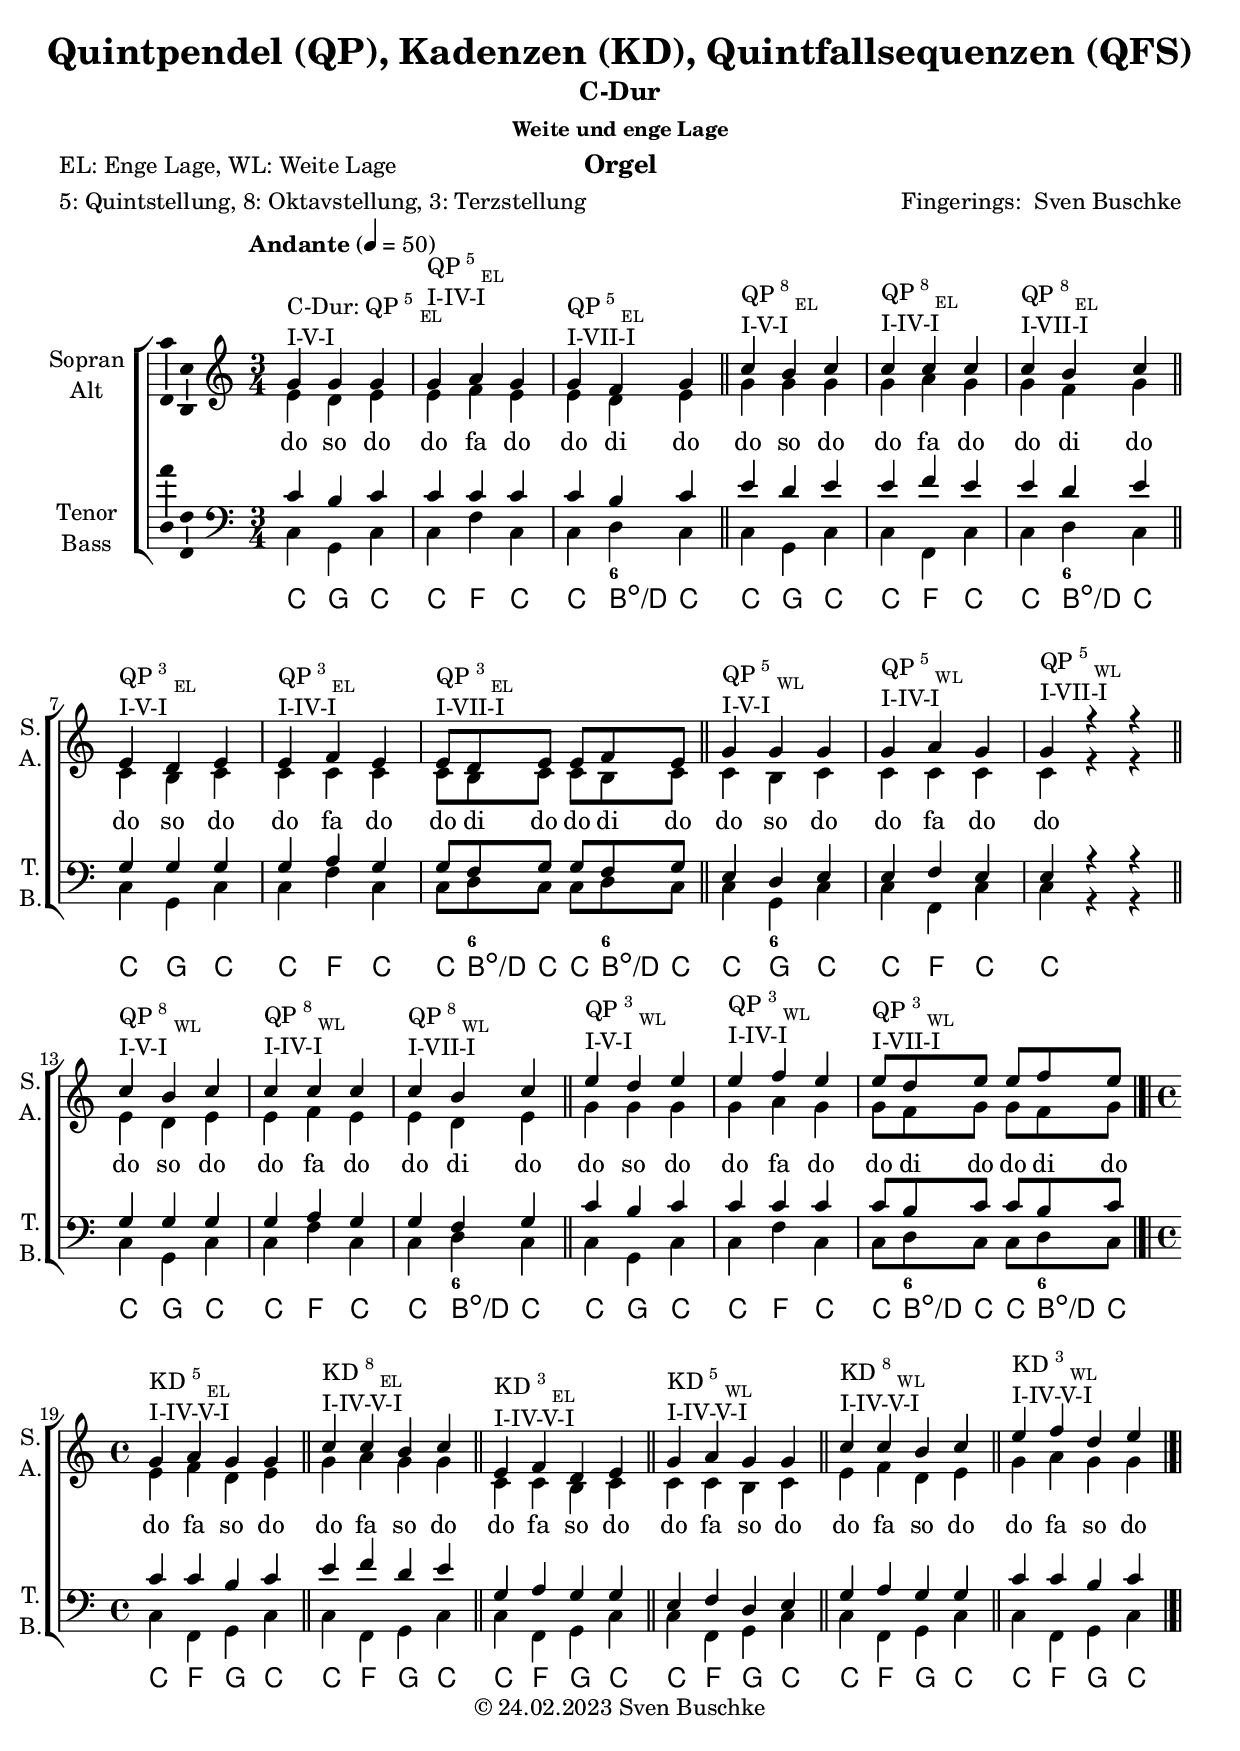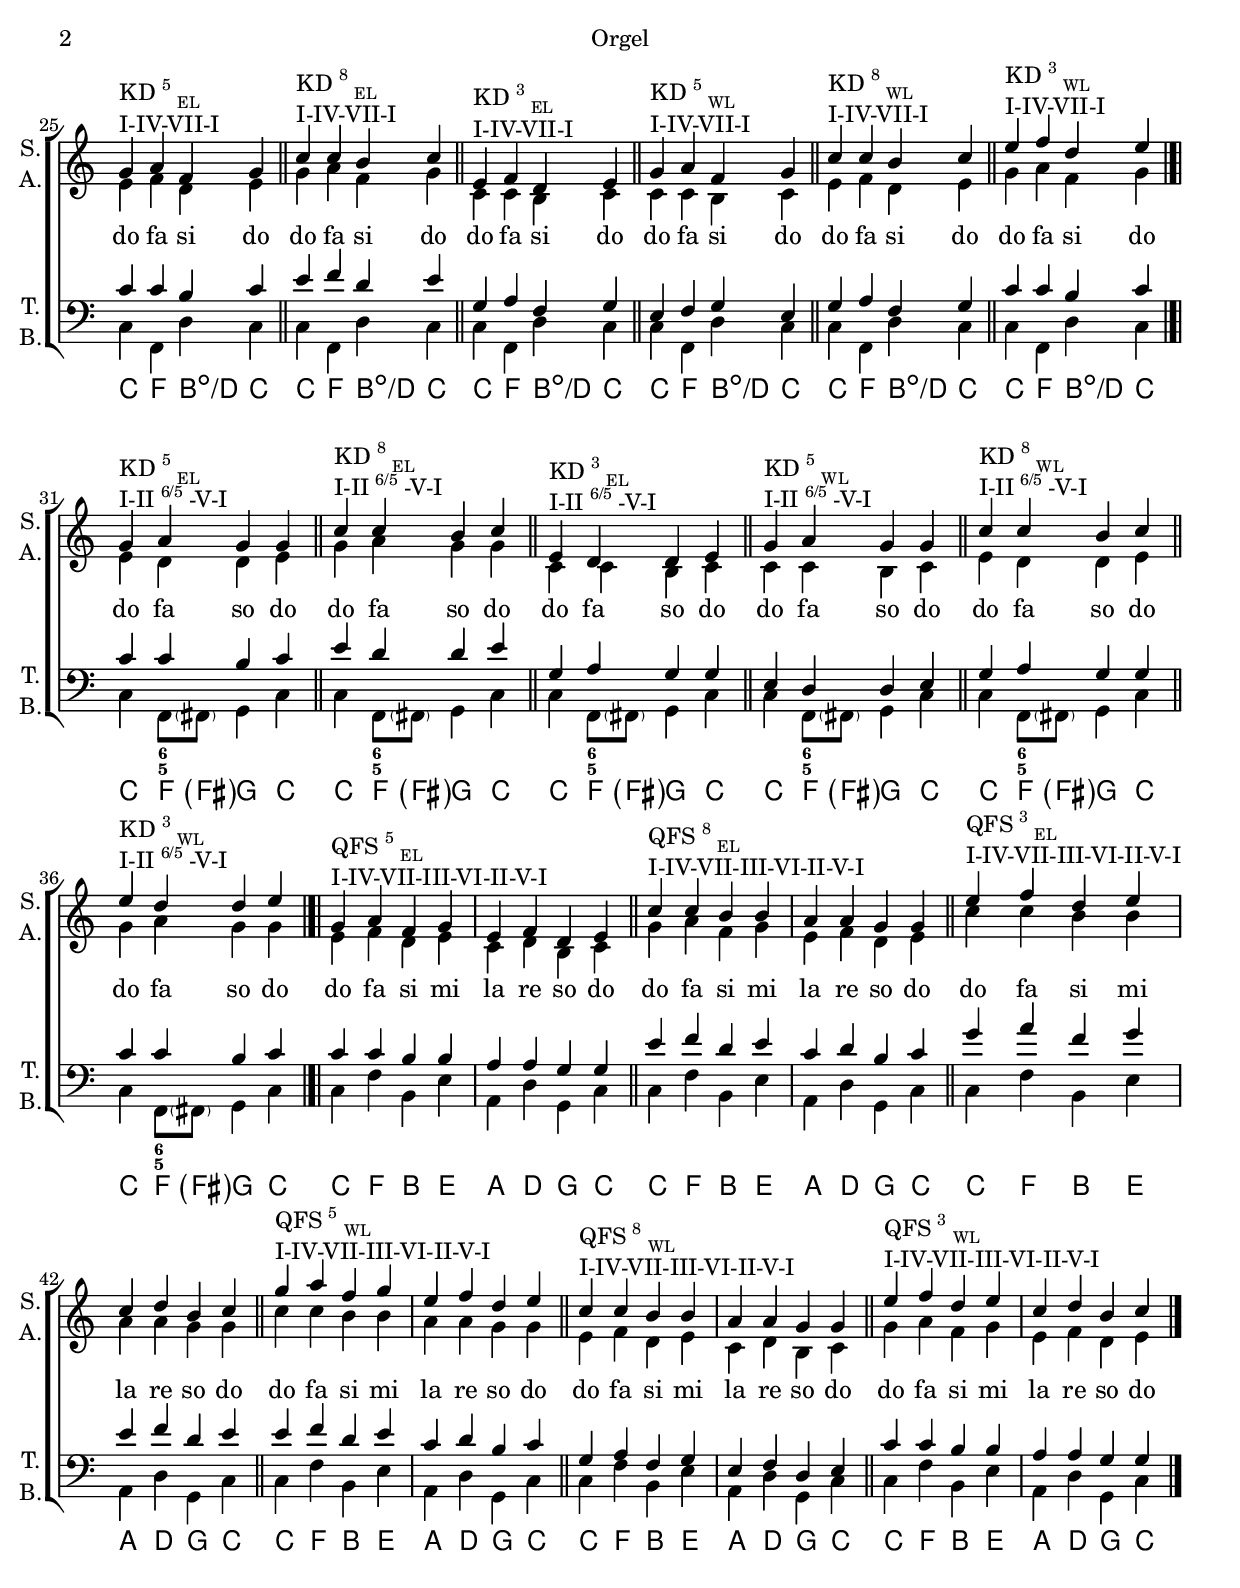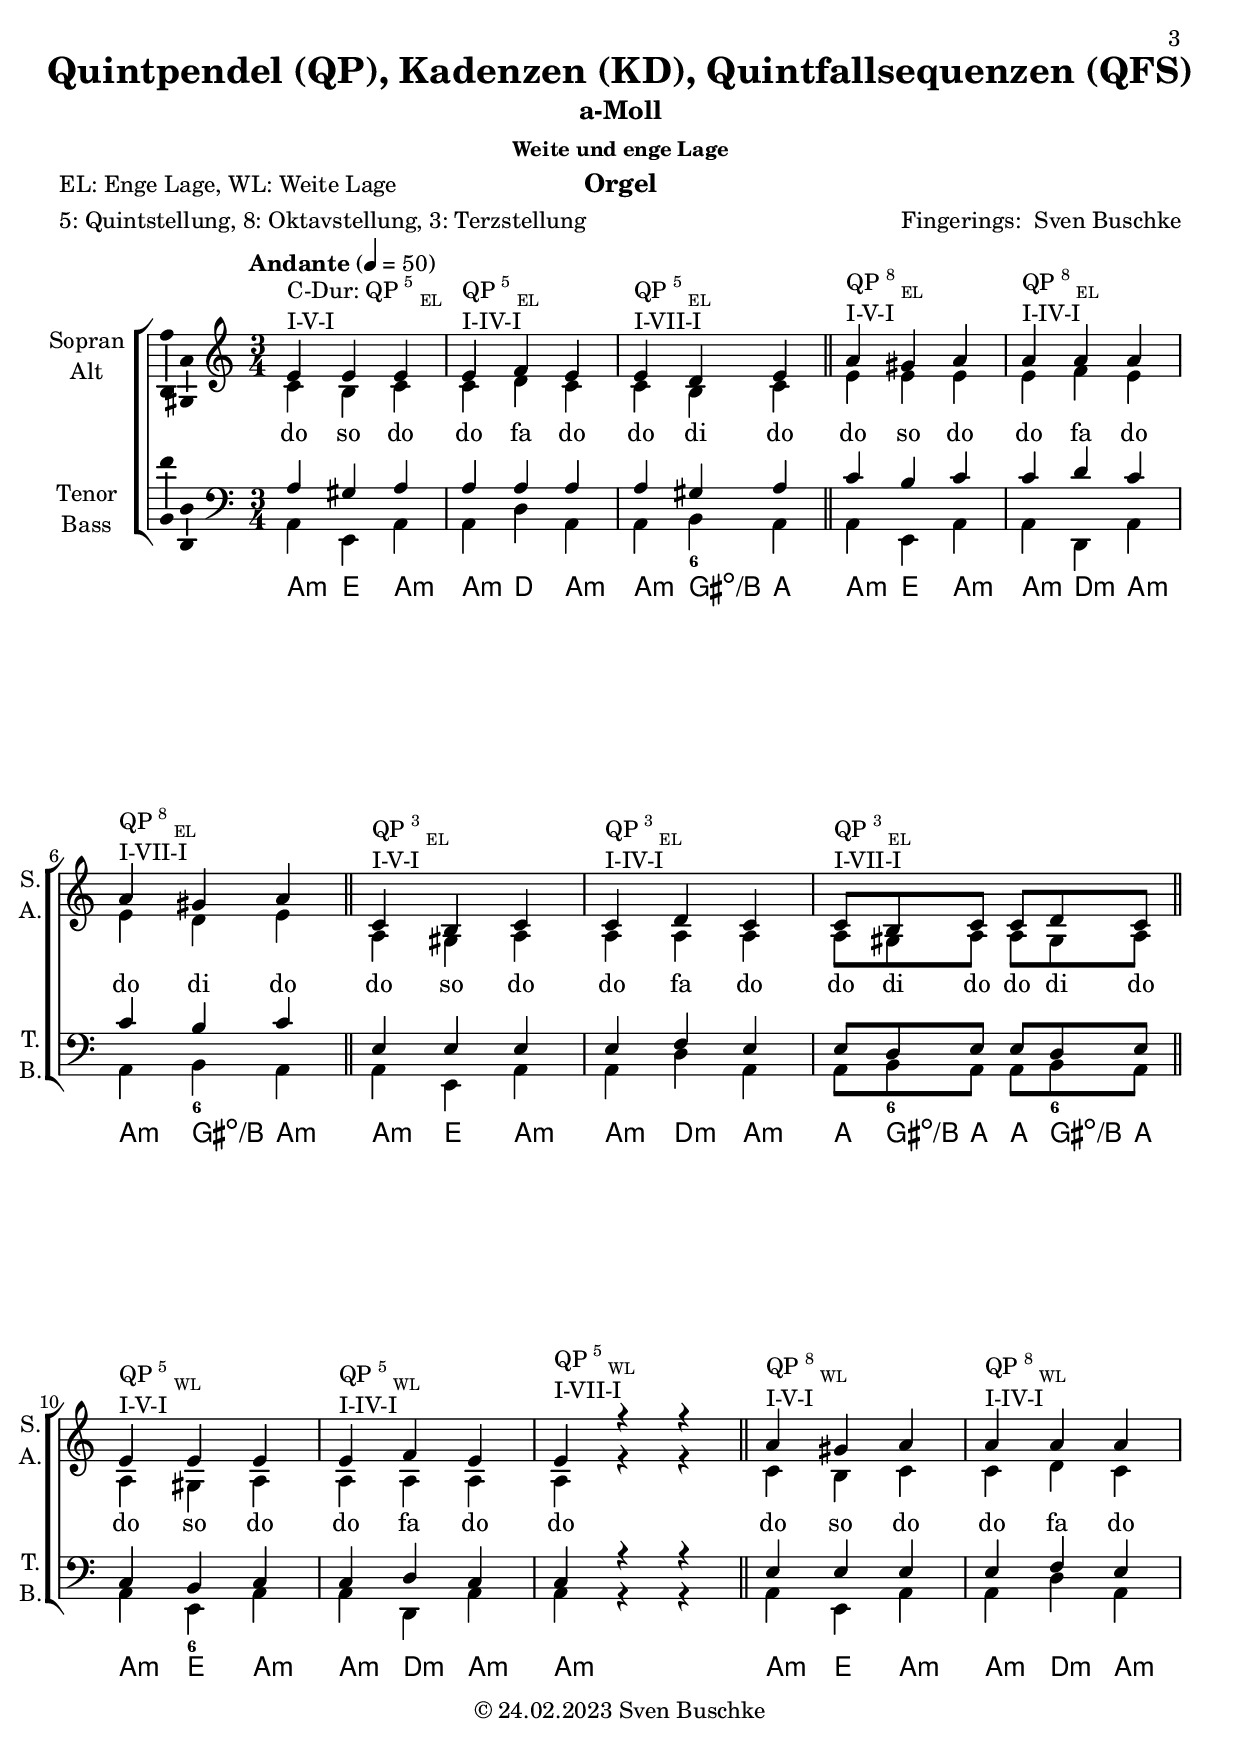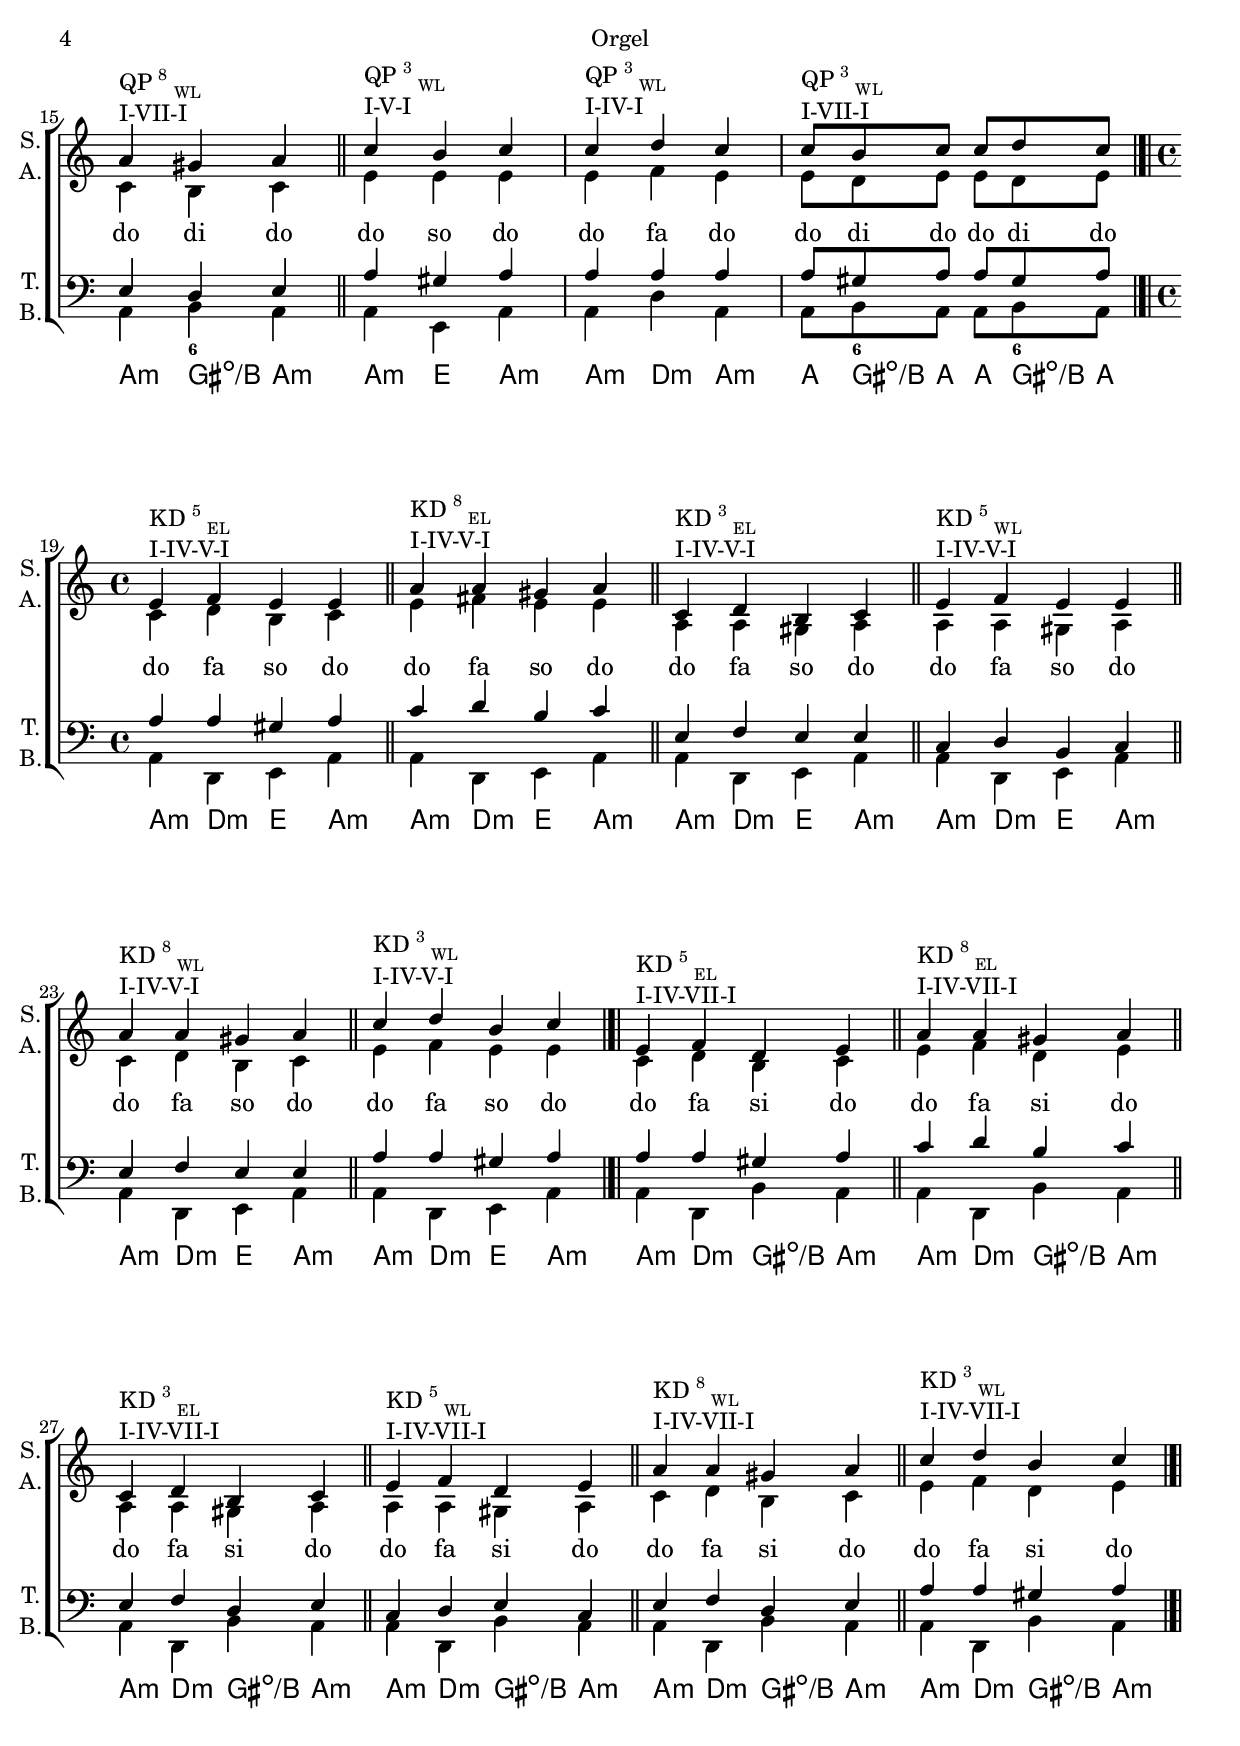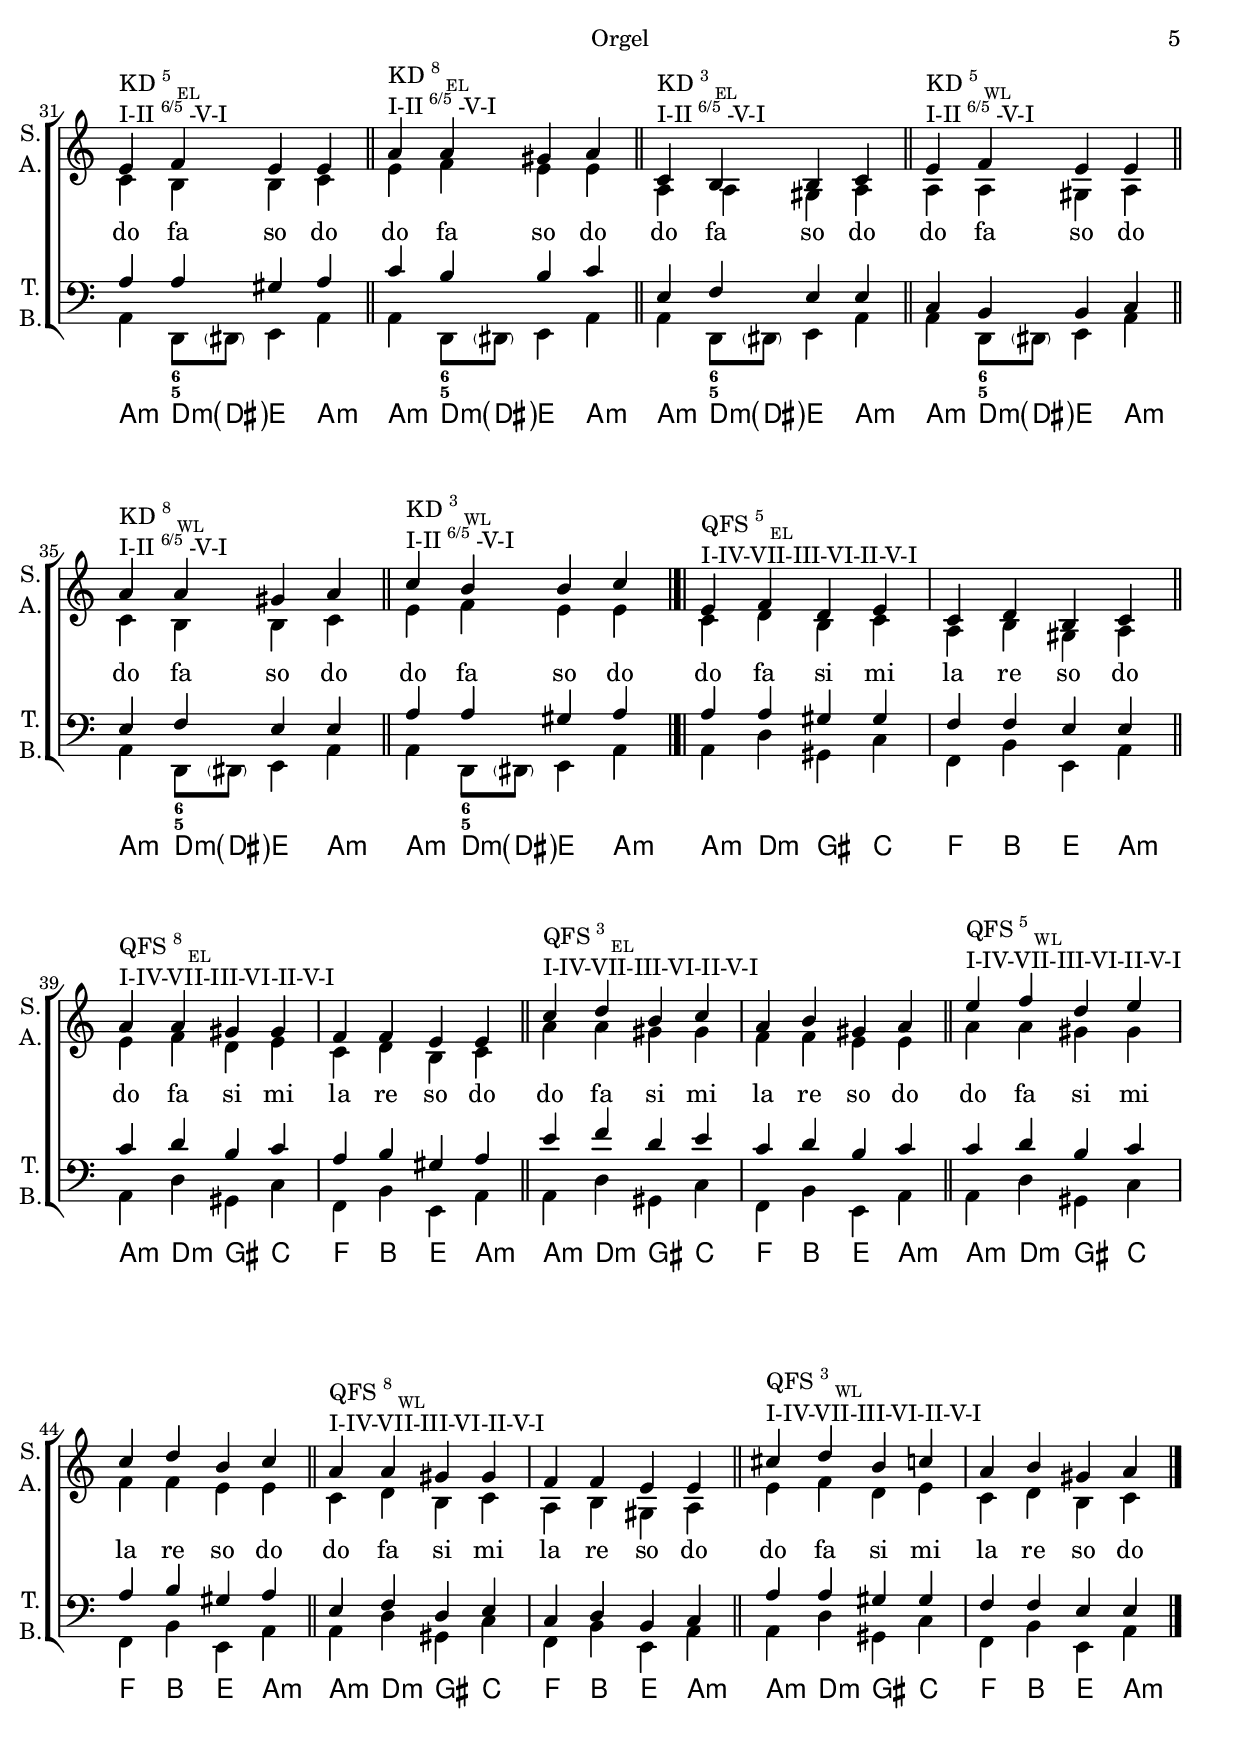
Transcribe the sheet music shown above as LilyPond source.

\version "2.24.3"
\language "english"

\header {
  dedication = ""
  title = "Quintpendel (QP), Kadenzen (KD), Quintfallsequenzen (QFS)"
  subtitle = "C-Dur"
  subsubtitle = "Weite und enge Lage"
  instrument = "Orgel"
  composer = ""
  arranger = \markup{"Fingerings: " \with-url "https://buschke.com" "Sven Buschke"}
  poet = "EL: Enge Lage, WL: Weite Lage"
  meter = "5: Quintstellung, 8: Oktavstellung, 3: Terzstellung"
  piece = ""
  opus = ""
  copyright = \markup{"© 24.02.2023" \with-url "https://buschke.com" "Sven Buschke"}
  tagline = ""
}

\paper {
  #(set-paper-size "a4")
}

global = {
  \key c \major
  \numericTimeSignature
  \time 3/4
  \tempo "Andante" 4=50
}

% -----------------------------------------------
% -----------------------------------------------
% -----------------------------------------------
% begin C major
% -----------------------------------------------
% -----------------------------------------------
% -----------------------------------------------

globalA = {
  \key c \major
  %   \numericTimeSignature
  \time 3/4
  \tempo "Andante" 4=50
}

scoreASoprano = \relative c'' {
  \globalA
  % Music follows here.
  g^\markup{\column{\line{C-Dur: QP\super{5}\sub{EL}}\line{I-V-I}}} g g
  g^\markup{\column{\line{QP\super{5}\sub{EL}}\line{I-IV-I}}} a g
  g^\markup{\column{\line{QP\super{5}\sub{EL}}\line{I-VII-I}}} f g
  \bar "||"
  c^\markup{\column{\line{QP\super{8}\sub{EL}}\line{I-V-I}}} b c
  c^\markup{\column{\line{QP\super{8}\sub{EL}}\line{I-IV-I}}} c c
  c^\markup{\column{\line{QP\super{8}\sub{EL}}\line{I-VII-I}}} b c
  \bar "||"
  e,^\markup{\column{\line{QP\super{3}\sub{EL}}\line{I-V-I}}} d e
  e^\markup{\column{\line{QP\super{3}\sub{EL}}\line{I-IV-I}}} f e
  e8^\markup{\column{\line{QP\super{3}\sub{EL}}\line{I-VII-I}}}[d e] e f e
  \bar "||"
  g4^\markup{\column{\line{QP\super{5}\sub{WL}}\line{I-V-I}}} g g
  g^\markup{\column{\line{QP\super{5}\sub{WL}}\line{I-IV-I}}} a g
  g^\markup{\column{\line{QP\super{5}\sub{WL}}\line{I-VII-I}}} r r
  \bar "||"
  c^\markup{\column{\line{QP\super{8}\sub{WL}}\line{I-V-I}}} b c
  c^\markup{\column{\line{QP\super{8}\sub{WL}}\line{I-IV-I}}} c c
  c^\markup{\column{\line{QP\super{8}\sub{WL}}\line{I-VII-I}}} b c
  \bar "||"
  e^\markup{\column{\line{QP\super{3}\sub{WL}}\line{I-V-I}}} d e
  e^\markup{\column{\line{QP\super{3}\sub{WL}}\line{I-IV-I}}} f e
  e8^\markup{\column{\line{QP\super{3}\sub{WL}}\line{I-VII-I}}}[d e] e[f e]
  \bar "|.|"\break
  \time 4/4
  % KD I IV V I
  g,4^\markup{\column{\line{KD\super{5}\sub{EL}}\line{I-IV-V-I}}} a g g
  \bar "||"
  c^\markup{\column{\line{KD\super{8}\sub{EL}}\line{I-IV-V-I}}} c b c
  \bar "||"
  e,^\markup{\column{\line{KD\super{3}\sub{EL}}\line{I-IV-V-I}}} f d e
  \bar "||"
  g^\markup{\column{\line{KD\super{5}\sub{WL}}\line{I-IV-V-I}}} a g g
  \bar "||"
  c4^\markup{\column{\line{KD\super{8}\sub{WL}}\line{I-IV-V-I}}} c b c
  \bar "||"
  e^\markup{\column{\line{KD\super{3}\sub{WL}}\line{I-IV-V-I}}} f d e
  \bar "|.|"
  % KD I IV VII I
  g,4^\markup{\column{\line{KD\super{5}\sub{EL}}\line{I-IV-VII-I}}} a f g
  \bar "||"
  c^\markup{\column{\line{KD\super{8}\sub{EL}}\line{I-IV-VII-I}}} c b c
  \bar "||"
  e,^\markup{\column{\line{KD\super{3}\sub{EL}}\line{I-IV-VII-I}}} f d e
  \bar "||"
  g^\markup{\column{\line{KD\super{5}\sub{WL}}\line{I-IV-VII-I}}} a f g
  \bar "||"
  c4^\markup{\column{\line{KD\super{8}\sub{WL}}\line{I-IV-VII-I}}} c b c
  \bar "||"
  e^\markup{\column{\line{KD\super{3}\sub{WL}}\line{I-IV-VII-I}}} f d e
  \bar "|.|"
  % KD I II65 V I
  g,4^\markup{\column{\line{KD\super{5}\sub{EL}}\line{I-II\super{6/5}-V-I}}} a g g
  \bar "||"
  c^\markup{\column{\line{KD\super{8}\sub{EL}}\line{I-II\super{6/5}-V-I}}} c b c
  \bar "||"
  e,^\markup{\column{\line{KD\super{3}\sub{EL}}\line{I-II\super{6/5}-V-I}}} d d e
  \bar "||"
  g^\markup{\column{\line{KD\super{5}\sub{WL}}\line{I-II\super{6/5}-V-I}}} a g g
  \bar "||"
  c4^\markup{\column{\line{KD\super{8}\sub{WL}}\line{I-II\super{6/5}-V-I}}} c b c
  \bar "||"
  e^\markup{\column{\line{KD\super{3}\sub{WL}}\line{I-II\super{6/5}-V-I}}} d d e
  \bar "|.|"
  % QFS
  g,^\markup{\column{\line{QFS\super{5}\sub{EL}}\line{I-IV-VII-III-VI-II-V-I}}} a f g e f d e
  \bar "||"
  c'^\markup{\column{\line{QFS\super{8}\sub{EL}}\line{I-IV-VII-III-VI-II-V-I}}} c b b a a g g
  \bar "||"
  e'^\markup{\column{\line{QFS\super{3}\sub{EL}}\line{I-IV-VII-III-VI-II-V-I}}} f d e c d b c
  \bar "||"
  g'^\markup{\column{\line{QFS\super{5}\sub{WL}}\line{I-IV-VII-III-VI-II-V-I}}} a f g e f d e
  \bar "||"
  c^\markup{\column{\line{QFS\super{8}\sub{WL}}\line{I-IV-VII-III-VI-II-V-I}}} c b b a a g g
  \bar "||"
  e'^\markup{\column{\line{QFS\super{3}\sub{WL}}\line{I-IV-VII-III-VI-II-V-I}}} f d e c d b c
  \bar "|."  
}

scoreAAlto = \relative c' {
  \globalA
  % Music follows here.
  % QP^5_EL
  e d e
  e f e
  e d e
  % QP^8_EL
  g g g
  g a g
  g f g
  % QP^3_EL
  c, b c
  c c c
  c8[b c]c[b c]
  % QP^5_WL
  c4 b c
  c c c
  c r r
  % QP^8_WL
  e d e
  e f e
  e d e
  % QP^3_WL
  g g g
  g a g
  g8[f g] g[f g]
  \time 4/4
  % KD
  % KD^5_WE-I-IV-V-I
  e4 f d e
  % KD^8_EL-I-IV-V-I
  g a g g
  % KD^3_EL-I-IV-V-I
  c, c b c
  % KD^5_WL-I-IV-V-I
  c c b c
  % KD^8_WL-I-IV-V-I
  e f d e
  % KD^3_WL-I-IV-V-I
  g a g g
  % KD^5_WE-I-IV-V-I
  e4 f d e
  % KD^8_EL-I-IV-V-I
  g a f g
  % KD^3_EL-I-IV-V-I
  c, c b c
  % KD^5_WL-I-IV-V-I
  c c b c
  % KD^8_WL-I-IV-V-I
  e f d e
  % KD^3_WL-I-IV-V-I
  g a f g
  % KD^5_WE-I-IV-V-I
  e4 d d e
  % KD^8_EL-I-IV-V-I
  g a g g
  % KD^3_EL-I-IV-V-I
  c, c b c
  % KD^5_WL-I-IV-V-I
  c c b c
  % KD^8_WL-I-IV-V-I
  e d d e
  % KD^3_WL-I-IV-V-I
  g a g g
  % QFS
  % QFS^5_EL-I-IV-VII-III-VI-II-V-I
  e f d e c d b c
  % QFS^8_EL-I-IV-VII-III-VI-II-V-I
  g' a f g e f d e
  % QFS^3_EL-I-IV-VII-III-VI-II-V-I
  c' c b b a a g g
  % QFS^5_WL-I-IV-VII-III-VI-II-V-I
  c c b b a a g g
  % QFS^8_WL-I-IV-VII-III-VI-II-V-I
  e f d e c d b c
  % QFS^3_WL-I-IV-VII-III-VI-II-V-I
  g' a f g e f d e
  \bar "|."  
}

scoreATenor = \relative c' {
  \globalA
  % Music follows here.
  % QP^5_EL
  c b c
  c c c
  c b c
  % QP^8_EL
  e d e
  e f e
  e d e
  % QP^3_EL
  g, g g
  g a g
  g8[f g]g[f g]
  % QP^5_WL
  e4 d e
  e f e
  e r r
  % QP^8_WL
  g g g
  g a g
  g f g
  % QP^3_WL
  c b c
  c c c
  c8[b c]c[b c]
  \time 4/4
  % KD
  % KD^5_EL-I-IV-V-I
  c4 c b c
  % KD^8_EL-I-IV-V-I
  e f d e
  % KD^3_EL-I-IV-V-I
  g, a g g
  % KD^5_WL-I-IV-V-I
  e f d e
  % KD^8_WL-I-IV-V-I
  g a g g
  % KD^3_WL-I-IV-V-I
  c c b c
  % KD^5_EL-I-IV-V-I
  c4 c b c
  % KD^8_EL-I-IV-V-I
  e f d e
  % KD^3_EL-I-IV-V-I
  g, a f g
  % KD^5_WL-I-IV-V-I
  e f g e
  % KD^8_WL-I-IV-V-I
  g a f g
  % KD^3_WL-I-IV-V-I
  c c b c
  % KD^5_EL-I-IV-V-I
  c4 c b c
  % KD^8_EL-I-IV-V-I
  e d d e
  % KD^3_EL-I-IV-V-I
  g, a g g
  % KD^5_WL-I-IV-V-I
  e d d e
  % KD^8_WL-I-IV-V-I
  g a g g
  % KD^3_WL-I-IV-V-I
  c c b c
  % QFS
  % QFS^5_EL-I-IV-VII-III-VI-II-V-I
  c c b b a a g g
  % QFS^8_EL-I-IV-VII-III-VI-II-V-I
  e' f d e c d b c
  % QFS^3_EL-I-IV-VII-III-VI-II-V-I
  g' a f g e f d e
  % QFS^5_WL-I-IV-VII-III-VI-II-V-I
  e f d e c d b c
  % QFS^8_WL-I-IV-VII-III-VI-II-V-I
  g a f g e f d e
  % QFS^3_WL-I-IV-VII-III-VI-II-V-I
  c' c b b a a g g
  \bar "|."  
}

scoreABass = \relative c {
  \globalA
  % Music follows here.
  % QP^5_EL
  c g c
  c f c
  c d c
  % QP^8_EL
  c g c
  c f, c'
  c d c
  % QP^3_EL
  c g c
  c f c
  c8[d c]c[d c]
  % QP^5_WL
  c4 g c
  c f, c'
  c r r
  % QP^8_WL
  c g c
  c f c
  c d c
  % QP^3_WL
  c g c
  c f c
  c8[d c]c[d c]
  \time 4/4
  % KD
  % KD^5_EL-I-IV-V-I
  c4 f, g c|
  % KD^8_EL-I-IV-V-I
  c f, g c|
  % KD^3_EL-I-IV-V-I
  c f, g c|
  % KD^5_WL-I-IV-V-I
  c f, g c|
  % KD^8_WL-I-IV-V-I
  c f, g c|
  % KD^3_WL-I-IV-V-I
  c f, g c|
  % KD^5_EL-I-IV-V-I
  c4 f, d' c|
  % KD^8_EL-I-IV-V-I
  c f, d' c|
  % KD^3_EL-I-IV-V-I
  c f, d' c|
  % KD^5_WL-I-IV-V-I
  c f, d' c|
  % KD^8_WL-I-IV-V-I
  c f, d' c|
  % KD^3_WL-I-IV-V-I
  c f, d' c|
  % KD^5_EL-I-IV-V-I
  c4 f,8 \parenthesize fs g4 c|
  % KD^8_EL-I-IV-V-I
  c f,8 \parenthesize fs g4 c|
  % KD^3_EL-I-IV-V-I
  c f,8 \parenthesize fs g4 c|
  % KD^5_WL-I-IV-V-I
  c f,8 \parenthesize fs g4 c|
  % KD^8_WL-I-IV-V-I
  c f,8 \parenthesize fs g4 c|
  % KD^3_WL-I-IV-V-I
  c f,8 \parenthesize fs g4 c|
  % QFS
  % QFS^5_EL-I-IV-VII-III-VI-II-V-I
  c f b, e a, d g, c
  % QFS^8_EL-I-IV-VII-III-VI-II-V-I
  c f b, e a, d g, c
  % QFS^3_EL-I-IV-VII-III-VI-II-V-I
  c f b, e a, d g, c
  % QFS^5_WL-I-IV-VII-III-VI-II-V-I
  c f b, e a, d g, c
  % QFS^8_WL-I-IV-VII-III-VI-II-V-I
  c f b, e a, d g, c
  % QFS^3_WL-I-IV-VII-III-VI-II-V-I
  c f b, e a, d g, c
  \bar "|."  
}

scoreAVerse = \lyricmode {
  % Lyrics follow here.
  do so do do fa do do di do do so do do fa do do di do
  do so do do fa do do di do do di do do so do do fa do do
  do so do do fa do do di do do so do do fa do do di do do di do
  do fa so do do fa so do do fa so do do fa so do do fa so do do fa so do do fa si do do fa si do do fa si do do fa si do do fa si do do fa si do
  do fa so do do fa so do do fa so do do fa so do do fa so do do fa so do
  do fa si mi la re so do do fa si mi la re so do do fa si mi la re so do do fa si mi la re so do do fa si mi la re so do do fa si mi la re so do  
}

scoreAFigBass = \figuremode {
  \globalA
  % Figures follow here.
  % QP^5_EL
  r4 r r
  r4 r r
  r4 <6> r
  % QP^8_EL
  r4 r r
  r4 r r
  r4 <6> r
  % QP^3_EL
  r4 r r
  r4 r r
  r8 <6> r r <6> r
  % QP^5_WL
  r4 <6> r
  r4 r r
  r4 r r
  % QP^8_WL
  r4 r r
  r4 r r
  r4 <6> r
  % QP^3_WL
  r4 r r
  r4 r r
  r8 <6> r r <6> r
  \time 4/4
  %
  % KD I VI V I
  %
  % KD^5_EL-I-IV-V-I
  r4 r r r
  % KD^8_EL-I-IV-V-I
  r4 r r r
  % KD^3_EL-I-IV-V-I
  r4 r r r
  % KD^5_WL-I-IV-V-I
  r4 r r r
  % KD^8_WL-I-IV-V-I
  r4 r r r
  % KD^3_WL-I-IV-V-I
  r4 r r r
  %
  % KD I VI VII I
  %
  % KD^5_EL-I-IV-VII-I
  r4 r r r
  % KD^8_EL-I-IV-VII-I
  r4 r r r
  % KD^3_EL-I-IV-VII-I
  r4 r r r
  % KD^5_WL-I-IV-VII-I
  r4 r r r
  % KD^8_WL-I-IV-VII-I
  r4 r r r
  % KD^3_WL-I-IV-VII-I
  r4 r r r
  %
  % KD I II6/5 V I
  %
  % KD^5_EL-I-II6/5-V-I
  r4 <6 5> r r
  % KD^8_EL-I-II6/5-V-I
  r4 <6 5> r r
  % KD^3_EL-I-II6/5-V-I
  r4 <6 5> r r
  % KD^5_WL-I-II6/5-V-I
  r4 <6 5> r r
  % KD^8_WL-I-II6/5-V-I
  r4 <6 5> r r
  % KD^3_WL-I-II6/5-V-I
  r4 <6 5> r r
  %
  % QFS
  %
  r4 r r r
  r4 r r r
  r4 r r r
  r4 r r r
  r4 r r r
  r4 r r r
  r4 r r r
  r4 r r r
  r4 r r r
  r4 r r r
  r4 r r r
  r4 r r r  
}

scoreAChordNames = \chordmode {
  \globalA
  % Chords follow here.
  % QP^5_EL
  c g c
  c f c
  c b:dim/d c
  % QP^8_EL
  c g c
  c f, c'
  c b:dim/d c
  % QP^3_EL
  c g c
  c f c
  c8[b:dim/d c]c[b:dim/d c]
  % QP^5_WL
  c4 g c
  c f, c'
  c s s
  % QP^8_WL
  c g c
  c f c
  c b:dim/d c
  % QP^3_WL
  c g c
  c f c
  c8[b:dim/d c]c[b:dim/d c]
  \time 4/4
  % KD
  % KD^5_EL-I-IV-V-I
  c4 f, g c|
  % KD^8_EL-I-IV-V-I
  c f, g c|
  % KD^3_EL-I-IV-V-I
  c f, g c|
  % KD^5_WL-I-IV-V-I
  c f, g c|
  % KD^8_WL-I-IV-V-I
  c f, g c|
  % KD^3_WL-I-IV-V-I
  c f, g c|
  % KD^5_EL-I-IV-V-I
  c4 f, b:dim/d' c|
  % KD^8_EL-I-IV-V-I
  c f, b:dim/d' c|
  % KD^3_EL-I-IV-V-I
  c f, b:dim/d' c|
  % KD^5_WL-I-IV-V-I
  c f, b:dim/d' c|
  % KD^8_WL-I-IV-V-I
  c f, b:dim/d' c|
  % KD^3_WL-I-IV-V-I
  c f, b:dim/d' c|
  % KD^5_EL-I-IV-V-I
  c4 f,8 \parenthesize fs g4 c|
  % KD^8_EL-I-IV-V-I
  c f,8 \parenthesize fs g4 c|
  % KD^3_EL-I-IV-V-I
  c f,8 \parenthesize fs g4 c|
  % KD^5_WL-I-IV-V-I
  c f,8 \parenthesize fs g4 c|
  % KD^8_WL-I-IV-V-I
  c f,8 \parenthesize fs g4 c|
  % KD^3_WL-I-IV-V-I
  c f,8 \parenthesize fs g4 c|
  % QFS
  % QFS^5_EL-I-IV-VII-III-VI-II-V-I
  c f b, e a, d g, c
  % QFS^8_EL-I-IV-VII-III-VI-II-V-I
  c f b, e a, d g, c
  % QFS^3_EL-I-IV-VII-III-VI-II-V-I
  c f b, e a, d g, c
  % QFS^5_WL-I-IV-VII-III-VI-II-V-I
  c f b, e a, d g, c
  % QFS^8_WL-I-IV-VII-III-VI-II-V-I
  c f b, e a, d g, c
  % QFS^3_WL-I-IV-VII-III-VI-II-V-I
  c f b, e a, d g, c
  \bar "|."  
}

scoreAChoirPart = \new ChoirStaff <<
  \new Staff \with {
    midiInstrument = "choir aahs"
    instrumentName = \markup \center-column { "Sopran" "Alt" }
    shortInstrumentName = \markup \center-column { "S." "A." }
  } <<
    \new Voice = "soprano" \with {
      \consists "Ambitus_engraver"
    } { \voiceOne \scoreASoprano }
    \new Voice = "alto" \with {
      \consists "Ambitus_engraver"
      \override Ambitus #'X-offset = #2.0
    } { \voiceTwo \scoreAAlto }
  >>
  \new Lyrics \with {
    \override VerticalAxisGroup #'staff-affinity = #CENTER
  } \lyricsto "soprano" \scoreAVerse
  \new Staff \with {
    midiInstrument = "choir aahs"
    instrumentName = \markup \center-column { "Tenor" "Bass" }
    shortInstrumentName = \markup \center-column { "T." "B." }
  } <<
    \clef bass
    \new Voice = "tenor" \with {
      \consists "Ambitus_engraver"
    } { \voiceOne \scoreATenor }
    \new Voice = "bass" \with {
      \consists "Ambitus_engraver"
      \override Ambitus #'X-offset = #2.0
    } { \voiceTwo \scoreABass }
  >>
>>

scoreABassFiguresPart = \new FiguredBass \scoreAFigBass

scoreAChordsPart = \new ChordNames \scoreAChordNames

\bookpart {
  \score {
    <<
      \scoreAChoirPart
      \scoreABassFiguresPart
      \scoreAChordsPart
    >>
    \layout { }
    \midi { }
  }
}

% -----------------------------------------------
% -----------------------------------------------
% -----------------------------------------------
% begin a minor
% -----------------------------------------------
% -----------------------------------------------
% -----------------------------------------------

globalB = {
  \key a \minor
  %   \numericTimeSignature
  \time 3/4
  \tempo "Andante" 4=50
}

scoreBSoprano = \relative c'' {
  \globalB
  % Music follows here.
  e,^\markup{\column{\line{C-Dur: QP\super{5}\sub{EL}}\line{I-V-I}}} e e
  e^\markup{\column{\line{QP\super{5}\sub{EL}}\line{I-IV-I}}} f e
  e^\markup{\column{\line{QP\super{5}\sub{EL}}\line{I-VII-I}}} d e
  \bar "||"
  a^\markup{\column{\line{QP\super{8}\sub{EL}}\line{I-V-I}}} gs a
  a^\markup{\column{\line{QP\super{8}\sub{EL}}\line{I-IV-I}}} a a
  a^\markup{\column{\line{QP\super{8}\sub{EL}}\line{I-VII-I}}} gs a
  \bar "||"
  c,^\markup{\column{\line{QP\super{3}\sub{EL}}\line{I-V-I}}} b c
  c^\markup{\column{\line{QP\super{3}\sub{EL}}\line{I-IV-I}}} d c
  c8^\markup{\column{\line{QP\super{3}\sub{EL}}\line{I-VII-I}}}[b c] c d c
  \bar "||"
  e4^\markup{\column{\line{QP\super{5}\sub{WL}}\line{I-V-I}}} e e
  e^\markup{\column{\line{QP\super{5}\sub{WL}}\line{I-IV-I}}} f e
  e^\markup{\column{\line{QP\super{5}\sub{WL}}\line{I-VII-I}}} r r
  \bar "||"
  a^\markup{\column{\line{QP\super{8}\sub{WL}}\line{I-V-I}}} gs a
  a^\markup{\column{\line{QP\super{8}\sub{WL}}\line{I-IV-I}}} a a
  a^\markup{\column{\line{QP\super{8}\sub{WL}}\line{I-VII-I}}} gs a
  \bar "||"
  c^\markup{\column{\line{QP\super{3}\sub{WL}}\line{I-V-I}}} b c
  c^\markup{\column{\line{QP\super{3}\sub{WL}}\line{I-IV-I}}} d c
  c8^\markup{\column{\line{QP\super{3}\sub{WL}}\line{I-VII-I}}}[b c] c[d c]
  \bar "|.|"\break
  \time 4/4
  % KD I IV V I
  e,4^\markup{\column{\line{KD\super{5}\sub{EL}}\line{I-IV-V-I}}} f e e
  \bar "||"
  a^\markup{\column{\line{KD\super{8}\sub{EL}}\line{I-IV-V-I}}} a gs a
  \bar "||"
  c,^\markup{\column{\line{KD\super{3}\sub{EL}}\line{I-IV-V-I}}} d b c
  \bar "||"
  e^\markup{\column{\line{KD\super{5}\sub{WL}}\line{I-IV-V-I}}} f e e
  \bar "||"
  a4^\markup{\column{\line{KD\super{8}\sub{WL}}\line{I-IV-V-I}}} a gs a
  \bar "||"
  c^\markup{\column{\line{KD\super{3}\sub{WL}}\line{I-IV-V-I}}} d b c
  \bar "|.|"
  % KD I IV VII I
  e,4^\markup{\column{\line{KD\super{5}\sub{EL}}\line{I-IV-VII-I}}} f d e
  \bar "||"
  a^\markup{\column{\line{KD\super{8}\sub{EL}}\line{I-IV-VII-I}}} a gs a
  \bar "||"
  c,^\markup{\column{\line{KD\super{3}\sub{EL}}\line{I-IV-VII-I}}} d b c
  \bar "||"
  e^\markup{\column{\line{KD\super{5}\sub{WL}}\line{I-IV-VII-I}}} f d e
  \bar "||"
  a4^\markup{\column{\line{KD\super{8}\sub{WL}}\line{I-IV-VII-I}}} a gs a
  \bar "||"
  c^\markup{\column{\line{KD\super{3}\sub{WL}}\line{I-IV-VII-I}}} d b c
  \bar "|.|"
  % KD I II65 V I
  e,4^\markup{\column{\line{KD\super{5}\sub{EL}}\line{I-II\super{6/5}-V-I}}} f e e
  \bar "||"
  a^\markup{\column{\line{KD\super{8}\sub{EL}}\line{I-II\super{6/5}-V-I}}} a gs a
  \bar "||"
  c,^\markup{\column{\line{KD\super{3}\sub{EL}}\line{I-II\super{6/5}-V-I}}} b b c
  \bar "||"
  e^\markup{\column{\line{KD\super{5}\sub{WL}}\line{I-II\super{6/5}-V-I}}} f e e
  \bar "||"
  a4^\markup{\column{\line{KD\super{8}\sub{WL}}\line{I-II\super{6/5}-V-I}}} a gs a
  \bar "||"
  c^\markup{\column{\line{KD\super{3}\sub{WL}}\line{I-II\super{6/5}-V-I}}} b b c
  \bar "|.|"
  % QFS
  e,^\markup{\column{\line{QFS\super{5}\sub{EL}}\line{I-IV-VII-III-VI-II-V-I}}} f d e c d b c
  \bar "||"
  a'^\markup{\column{\line{QFS\super{8}\sub{EL}}\line{I-IV-VII-III-VI-II-V-I}}} a gs gs f f e e
  \bar "||"
  c'^\markup{\column{\line{QFS\super{3}\sub{EL}}\line{I-IV-VII-III-VI-II-V-I}}} d b c a b gs a
  \bar "||"
  e'^\markup{\column{\line{QFS\super{5}\sub{WL}}\line{I-IV-VII-III-VI-II-V-I}}} f d e c d b c
  \bar "||"
  a^\markup{\column{\line{QFS\super{8}\sub{WL}}\line{I-IV-VII-III-VI-II-V-I}}} a gs gs f f e e
  \bar "||"
  cs'^\markup{\column{\line{QFS\super{3}\sub{WL}}\line{I-IV-VII-III-VI-II-V-I}}} d b c a b gs a
  \bar "|."  
}

scoreBAlto = \relative c' {
  \globalB
  % Music follows here.
  % QP^5_EL
  c b c
  c d c
  c b c
  % QP^8_EL
  e e e
  e f e
  e d e
  % QP^3_EL
  a, gs a
  a a a
  a8[gs a]a[gs a]
  % QP^5_WL
  a4 gs a
  a a a
  a r r
  % QP^8_WL
  c b c
  c d c
  c b c
  % QP^3_WL
  e e e
  e f e
  e8[d e] e[d e]
  \time 4/4
  % KD
  % KD^5_WE-I-IV-V-I
  c4 d b c
  % KD^8_EL-I-IV-V-I
  e fs e e
  % KD^3_EL-I-IV-V-I
  a, a gs a
  % KD^5_WL-I-IV-V-I
  a a gs a
  % KD^8_WL-I-IV-V-I
  c d b c
  % KD^3_WL-I-IV-V-I
  e f e e
  % KD^5_WE-I-IV-V-I
  c4 d b c
  % KD^8_EL-I-IV-V-I
  e f d e
  % KD^3_EL-I-IV-V-I
  a, a gs a
  % KD^5_WL-I-IV-V-I
  a a gs a
  % KD^8_WL-I-IV-V-I
  c d b c
  % KD^3_WL-I-IV-V-I
  e f d e
  % KD^5_WE-I-IV-V-I
  c4 b b c
  % KD^8_EL-I-IV-V-I
  e f e e
  % KD^3_EL-I-IV-V-I
  a, a gs a
  % KD^5_WL-I-IV-V-I
  a a gs a
  % KD^8_WL-I-IV-V-I
  c b b c
  % KD^3_WL-I-IV-V-I
  e f e e
  % QFS
  % QFS^5_EL-I-IV-VII-III-VI-II-V-I
  c d b c a b gs a
  % QFS^8_EL-I-IV-VII-III-VI-II-V-I
  e' f d e c d b c
  % QFS^3_EL-I-IV-VII-III-VI-II-V-I
  a' a gs gs f f e e
  % QFS^5_WL-I-IV-VII-III-VI-II-V-I
  a a gs gs f f e e
  % QFS^8_WL-I-IV-VII-III-VI-II-V-I
  c d b c a b gs a
  % QFS^3_WL-I-IV-VII-III-VI-II-V-I
  e' f d e c d b c
  \bar "|."  
}

scoreBTenor = \relative c' {
  \globalB
  % Music follows here.
  % QP^5_EL
  a gs a
  a a a
  a gs a
  % QP^8_EL
  c b c
  c d c
  c b c
  % QP^3_EL
  e, e e
  e f e
  e8[d e]e[d e]
  % QP^5_WL
  c4 b c
  c d c
  c r r
  % QP^8_WL
  e e e
  e f e
  e d e
  % QP^3_WL
  a gs a
  a a a
  a8[gs a]a[gs a]
  \time 4/4
  % KD
  % KD^5_EL-I-IV-V-I
  a4 a gs a
  % KD^8_EL-I-IV-V-I
  c d b c
  % KD^3_EL-I-IV-V-I
  e, f e e
  % KD^5_WL-I-IV-V-I
  c d b c
  % KD^8_WL-I-IV-V-I
  e f e e
  % KD^3_WL-I-IV-V-I
  a a gs a
  % KD^5_EL-I-IV-V-I
  a4 a gs a
  % KD^8_EL-I-IV-V-I
  c d b c
  % KD^3_EL-I-IV-V-I
  e, f d e
  % KD^5_WL-I-IV-V-I
  c d e c
  % KD^8_WL-I-IV-V-I
  e f d e
  % KD^3_WL-I-IV-V-I
  a a gs a
  % KD^5_EL-I-IV-V-I
  a4 a gs a
  % KD^8_EL-I-IV-V-I
  c b b c
  % KD^3_EL-I-IV-V-I
  e, f e e
  % KD^5_WL-I-IV-V-I
  c b b c
  % KD^8_WL-I-IV-V-I
  e f e e
  % KD^3_WL-I-IV-V-I
  a a gs a
  % QFS
  % QFS^5_EL-I-IV-VII-III-VI-II-V-I
  a a gs gs f f e e
  % QFS^8_EL-I-IV-VII-III-VI-II-V-I
  c' d b c a b gs a
  % QFS^3_EL-I-IV-VII-III-VI-II-V-I
  e' f d e c d b c
  % QFS^5_WL-I-IV-VII-III-VI-II-V-I
  c d b c a b gs a
  % QFS^8_WL-I-IV-VII-III-VI-II-V-I
  e f d e c d b c
  % QFS^3_WL-I-IV-VII-III-VI-II-V-I
  a' a gs gs f f e e
  \bar "|."  
}

scoreBBass = \relative c {
  \globalB
  % Music follows here.
  % QP^5_EL
  a e a
  a d a
  a b a
  % QP^8_EL
  a e a
  a d, a'
  a b a
  % QP^3_EL
  a e a
  a d a
  a8[b a]a[b a]
  % QP^5_WL
  a4 e a
  a d, a'
  a r r
  % QP^8_WL
  a e a
  a d a
  a b a
  % QP^3_WL
  a e a
  a d a
  a8[b a]a[b a]
  \time 4/4
  % KD
  % KD^5_EL-I-IV-V-I
  a4 d, e a|
  % KD^8_EL-I-IV-V-I
  a d, e a|
  % KD^3_EL-I-IV-V-I
  a d, e a|
  % KD^5_WL-I-IV-V-I
  a d, e a|
  % KD^8_WL-I-IV-V-I
  a d, e a|
  % KD^3_WL-I-IV-V-I
  a d, e a|
  % KD^5_EL-I-IV-V-I
  a4 d, b' a|
  % KD^8_EL-I-IV-V-I
  a d, b' a|
  % KD^3_EL-I-IV-V-I
  a d, b' a|
  % KD^5_WL-I-IV-V-I
  a d, b' a|
  % KD^8_WL-I-IV-V-I
  a d, b' a|
  % KD^3_WL-I-IV-V-I
  a d, b' a|
  % KD^5_EL-I-IV-V-I
  a4 d,8 \parenthesize ds e4 a|
  % KD^8_EL-I-IV-V-I
  a d,8 \parenthesize ds e4 a|
  % KD^3_EL-I-IV-V-I
  a d,8 \parenthesize ds e4 a|
  % KD^5_WL-I-IV-V-I
  a d,8 \parenthesize ds e4 a|
  % KD^8_WL-I-IV-V-I
  a d,8 \parenthesize ds e4 a|
  % KD^3_WL-I-IV-V-I
  a d,8 \parenthesize ds e4 a|
  % QFS
  % QFS^5_EL-I-IV-VII-III-VI-II-V-I
  a d gs, c f, b e, a
  % QFS^8_EL-I-IV-VII-III-VI-II-V-I
  a d gs, c f, b e, a
  % QFS^3_EL-I-IV-VII-III-VI-II-V-I
  a d gs, c f, b e, a
  % QFS^5_WL-I-IV-VII-III-VI-II-V-I
  a d gs, c f, b e, a
  % QFS^8_WL-I-IV-VII-III-VI-II-V-I
  a d gs, c f, b e, a
  % QFS^3_WL-I-IV-VII-III-VI-II-V-I
  a d gs, c f, b e, a
  \bar "|."  
}

scoreBVerse = \lyricmode {
  % Lyrics follow here.
  \scoreAVerse
}

scoreBFigBass = \figuremode {
  \globalB
  % Figures follow here.
  % QP^5_EL
  r4 r r
  r4 r r
  r4 <6> r
  % QP^8_EL
  r4 r r
  r4 r r
  r4 <6> r
  % QP^3_EL
  r4 r r
  r4 r r
  r8 <6> r r <6> r
  % QP^5_WL
  r4 <6> r
  r4 r r
  r4 r r
  % QP^8_WL
  r4 r r
  r4 r r
  r4 <6> r
  % QP^3_WL
  r4 r r
  r4 r r
  r8 <6> r r <6> r
  \time 4/4
  %
  % KD I VI V I
  %
  % KD^5_EL-I-IV-V-I
  r4 r r r
  % KD^8_EL-I-IV-V-I
  r4 r r r
  % KD^3_EL-I-IV-V-I
  r4 r r r
  % KD^5_WL-I-IV-V-I
  r4 r r r
  % KD^8_WL-I-IV-V-I
  r4 r r r
  % KD^3_WL-I-IV-V-I
  r4 r r r
  %
  % KD I VI VII I
  %
  % KD^5_EL-I-IV-VII-I
  r4 r r r
  % KD^8_EL-I-IV-VII-I
  r4 r r r
  % KD^3_EL-I-IV-VII-I
  r4 r r r
  % KD^5_WL-I-IV-VII-I
  r4 r r r
  % KD^8_WL-I-IV-VII-I
  r4 r r r
  % KD^3_WL-I-IV-VII-I
  r4 r r r
  %
  % KD I II6/5 V I
  %
  % KD^5_EL-I-II6/5-V-I
  r4 <6 5> r r
  % KD^8_EL-I-II6/5-V-I
  r4 <6 5> r r
  % KD^3_EL-I-II6/5-V-I
  r4 <6 5> r r
  % KD^5_WL-I-II6/5-V-I
  r4 <6 5> r r
  % KD^8_WL-I-II6/5-V-I
  r4 <6 5> r r
  % KD^3_WL-I-II6/5-V-I
  r4 <6 5> r r
  %
  % QFS
  %
  r4 r r r
  r4 r r r
  r4 r r r
  r4 r r r
  r4 r r r
  r4 r r r
  r4 r r r
  r4 r r r
  r4 r r r
  r4 r r r
  r4 r r r
  r4 r r r  
}

scoreBChordNames = \chordmode {
  \globalB
  % Chords follow here.
  % QP^5_EL
  a:min e a:min
  a:min d a:min
  a:min gs:dim/b a
  % QP^8_EL
  a:min e a:min
  a:min d:min a:min
  a:min gs:dim/b a:min
  % QP^3_EL
  a:min e a:min
  a:min d:min a:min
  a8[gs:dim/b a]a[gs:dim/b a]
  % QP^5_WL
  a4:min e a:min
  a:min d:min a:min
  a:min s s
  % QP^8_WL
  a:min e a:min
  a:min d:min a:min
  a:min gs:dim/b a:min
  % QP^3_WL
  a:min e a:min
  a:min d:min a:min
  a8[gs:dim/b a]a[gs:dim/b a]
  \time 4/4
  % KD
  % KD^5_EL-I-IV-V-I
  a4:min d:min e a:min|
  % KD^8_EL-I-IV-V-I
  a:min d:min e a:min|
  % KD^3_EL-I-IV-V-I
  a:min d:min e a:min|
  % KD^5_WL-I-IV-V-I
  a:min d:min e a:min|
  % KD^8_WL-I-IV-V-I
  a:min d:min e a:min|
  % KD^3_WL-I-IV-V-I
  a:min d:min e a:min|
  % KD^5_EL-I-IV-V-I
  a4:min d:min gs:dim/b a:min|
  % KD^8_EL-I-IV-V-I
  a:min d:min gs:dim/b a:min|
  % KD^3_EL-I-IV-V-I
  a:min d:min gs:dim/b a:min|
  % KD^5_WL-I-IV-V-I
  a:min d:min gs:dim/b a:min|
  % KD^8_WL-I-IV-V-I
  a:min d:min gs:dim/b a:min|
  % KD^3_WL-I-IV-V-I
  a:min d:min gs:dim/b a:min|
  % KD^5_EL-I-IV-V-I
  a4:min d8:min \parenthesize ds e4 a:min|
  % KD^8_EL-I-IV-V-I
  a:min d8:min \parenthesize ds e4 a:min|
  % KD^3_EL-I-IV-V-I
  a:min d8:min \parenthesize ds e4 a:min|
  % KD^5_WL-I-IV-V-I
  a:min d8:min \parenthesize ds e4 a:min|
  % KD^8_WL-I-IV-V-I
  a:min d8:min \parenthesize ds e4 a:min|
  % KD^3_WL-I-IV-V-I
  a:min d8:min \parenthesize ds e4 a:min|
  % QFS
  % QFS^5_EL-I-IV-VII-III-VI-II-V-I
  a:min d:min gs c f b e a:min
  % QFS^8_EL-I-IV-VII-III-VI-II-V-I
  a:min d:min gs c f b e a:min
  % QFS^3_EL-I-IV-VII-III-VI-II-V-I
  a:min d:min gs c f b e a:min
  % QFS^5_WL-I-IV-VII-III-VI-II-V-I
  a:min d:min gs c f b e a:min
  % QFS^8_WL-I-IV-VII-III-VI-II-V-I
  a:min d:min gs c f b e a:min
  % QFS^3_WL-I-IV-VII-III-VI-II-V-I
  a:min d:min gs c f b e a:min
  \bar "|."  
}

scoreBChoirPart = \new ChoirStaff <<
  \new Staff \with {
    midiInstrument = "choir aahs"
    instrumentName = \markup \center-column { "Sopran" "Alt" }
    shortInstrumentName = \markup \center-column { "S." "A." }
  } <<
    \new Voice = "soprano" \with {
      \consists "Ambitus_engraver"
    } { \voiceOne \scoreBSoprano }
    \new Voice = "alto" \with {
      \consists "Ambitus_engraver"
      \override Ambitus #'X-offset = #2.0
    } { \voiceTwo \scoreBAlto }
  >>
  \new Lyrics \with {
    \override VerticalAxisGroup #'staff-affinity = #CENTER
  } \lyricsto "soprano" \scoreBVerse
  \new Staff \with {
    midiInstrument = "choir aahs"
    instrumentName = \markup \center-column { "Tenor" "Bass" }
    shortInstrumentName = \markup \center-column { "T." "B." }
  } <<
    \clef bass
    \new Voice = "tenor" \with {
      \consists "Ambitus_engraver"
    } { \voiceOne \scoreBTenor }
    \new Voice = "bass" \with {
      \consists "Ambitus_engraver"
      \override Ambitus #'X-offset = #2.0
    } { \voiceTwo \scoreBBass }
  >>
>>

scoreBBassFiguresPart = \new FiguredBass \scoreBFigBass

scoreBChordsPart = \new ChordNames \scoreBChordNames

\bookpart {
  \header {
    subtitle = "a-Moll"
  }
  \score {
    <<
      \scoreBChoirPart
      \scoreBBassFiguresPart
      \scoreBChordsPart
    >>
    \layout { }
    \midi { }
  }
}

% -----------------------------------------------
% -----------------------------------------------
% -----------------------------------------------
% begin a minor
% -----------------------------------------------
% -----------------------------------------------
% -----------------------------------------------

globalB = {
  \transpose c g \key c \major
  %   \numericTimeSignature
  \time 3/4
  \tempo "Andante" 4=50
}

scoreCSoprano = \relative c'' {
  \global
  % Music follows here.
  
}

scoreCAlto = \relative c' {
  \global
  % Music follows here.
  
}

scoreCTenor = \relative c' {
  \global
  % Music follows here.
  
}

scoreCBass = \relative c {
  \global
  % Music follows here.
  
}

scoreCVerse = \lyricmode {
  % Lyrics follow here.
  
}

scoreCFigBass = \figuremode {
  \global
  % Figures follow here.
  
}

scoreCChordNames = \chordmode {
  \global
  % Chords follow here.
  
}

scoreCChoirPart = \new ChoirStaff <<
  \new Staff \with {
    midiInstrument = "choir aahs"
    instrumentName = \markup \center-column { "Sopran" "Alt" }
    shortInstrumentName = \markup \center-column { "S." "A." }
  } <<
    \new Voice = "soprano" \with {
      \consists "Ambitus_engraver"
    } { \voiceOne \scoreCSoprano }
    \new Voice = "alto" \with {
      \consists "Ambitus_engraver"
      \override Ambitus #'X-offset = #2.0
    } { \voiceTwo \scoreCAlto }
  >>
  \new Lyrics \with {
    \override VerticalAxisGroup #'staff-affinity = #CENTER
  } \lyricsto "soprano" \scoreCVerse
  \new Staff \with {
    midiInstrument = "choir aahs"
    instrumentName = \markup \center-column { "Tenor" "Bass" }
    shortInstrumentName = \markup \center-column { "T." "B." }
  } <<
    \clef bass
    \new Voice = "tenor" \with {
      \consists "Ambitus_engraver"
    } { \voiceOne \scoreCTenor }
    \new Voice = "bass" \with {
      \consists "Ambitus_engraver"
      \override Ambitus #'X-offset = #2.0
    } { \voiceTwo \scoreCBass }
  >>
>>

scoreCBassFiguresPart = \new FiguredBass \scoreCFigBass

scoreCChordsPart = \new ChordNames \scoreCChordNames

\bookpart {
  \score {
    <<
      \scoreCChoirPart
      \scoreCBassFiguresPart
      \scoreCChordsPart
    >>
    \layout { }
    \midi { }
  }
}

scoreDSoprano = \relative c'' {
  \global
  % Music follows here.
  
}

scoreDAlto = \relative c' {
  \global
  % Music follows here.
  
}

scoreDTenor = \relative c' {
  \global
  % Music follows here.
  
}

scoreDBass = \relative c {
  \global
  % Music follows here.
  
}

scoreDVerse = \lyricmode {
  % Lyrics follow here.
  
}

scoreDFigBass = \figuremode {
  \global
  % Figures follow here.
  
}

scoreDChordNames = \chordmode {
  \global
  % Chords follow here.
  
}

scoreDChoirPart = \new ChoirStaff <<
  \new Staff \with {
    midiInstrument = "choir aahs"
    instrumentName = \markup \center-column { "Sopran" "Alt" }
    shortInstrumentName = \markup \center-column { "S." "A." }
  } <<
    \new Voice = "soprano" \with {
      \consists "Ambitus_engraver"
    } { \voiceOne \scoreDSoprano }
    \new Voice = "alto" \with {
      \consists "Ambitus_engraver"
      \override Ambitus #'X-offset = #2.0
    } { \voiceTwo \scoreDAlto }
  >>
  \new Lyrics \with {
    \override VerticalAxisGroup #'staff-affinity = #CENTER
  } \lyricsto "soprano" \scoreDVerse
  \new Staff \with {
    midiInstrument = "choir aahs"
    instrumentName = \markup \center-column { "Tenor" "Bass" }
    shortInstrumentName = \markup \center-column { "T." "B." }
  } <<
    \clef bass
    \new Voice = "tenor" \with {
      \consists "Ambitus_engraver"
    } { \voiceOne \scoreDTenor }
    \new Voice = "bass" \with {
      \consists "Ambitus_engraver"
      \override Ambitus #'X-offset = #2.0
    } { \voiceTwo \scoreDBass }
  >>
>>

scoreDBassFiguresPart = \new FiguredBass \scoreDFigBass

scoreDChordsPart = \new ChordNames \scoreDChordNames

\bookpart {
  \score {
    <<
      \scoreDChoirPart
      \scoreDBassFiguresPart
      \scoreDChordsPart
    >>
    \layout { }
    \midi { }
  }
}

scoreESoprano = \relative c'' {
  \global
  % Music follows here.
  
}

scoreEAlto = \relative c' {
  \global
  % Music follows here.
  
}

scoreETenor = \relative c' {
  \global
  % Music follows here.
  
}

scoreEBass = \relative c {
  \global
  % Music follows here.
  
}

scoreEVerse = \lyricmode {
  % Lyrics follow here.
  
}

scoreEFigBass = \figuremode {
  \global
  % Figures follow here.
  
}

scoreEChordNames = \chordmode {
  \global
  % Chords follow here.
  
}

scoreEChoirPart = \new ChoirStaff <<
  \new Staff \with {
    midiInstrument = "choir aahs"
    instrumentName = \markup \center-column { "Sopran" "Alt" }
    shortInstrumentName = \markup \center-column { "S." "A." }
  } <<
    \new Voice = "soprano" \with {
      \consists "Ambitus_engraver"
    } { \voiceOne \scoreESoprano }
    \new Voice = "alto" \with {
      \consists "Ambitus_engraver"
      \override Ambitus #'X-offset = #2.0
    } { \voiceTwo \scoreEAlto }
  >>
  \new Lyrics \with {
    \override VerticalAxisGroup #'staff-affinity = #CENTER
  } \lyricsto "soprano" \scoreEVerse
  \new Staff \with {
    midiInstrument = "choir aahs"
    instrumentName = \markup \center-column { "Tenor" "Bass" }
    shortInstrumentName = \markup \center-column { "T." "B." }
  } <<
    \clef bass
    \new Voice = "tenor" \with {
      \consists "Ambitus_engraver"
    } { \voiceOne \scoreETenor }
    \new Voice = "bass" \with {
      \consists "Ambitus_engraver"
      \override Ambitus #'X-offset = #2.0
    } { \voiceTwo \scoreEBass }
  >>
>>

scoreEBassFiguresPart = \new FiguredBass \scoreEFigBass

scoreEChordsPart = \new ChordNames \scoreEChordNames

\bookpart {
  \score {
    <<
      \scoreEChoirPart
      \scoreEBassFiguresPart
      \scoreEChordsPart
    >>
    \layout { }
    \midi { }
  }
}

scoreFSoprano = \relative c'' {
  \global
  % Music follows here.
  
}

scoreFAlto = \relative c' {
  \global
  % Music follows here.
  
}

scoreFTenor = \relative c' {
  \global
  % Music follows here.
  
}

scoreFBass = \relative c {
  \global
  % Music follows here.
  
}

scoreFVerse = \lyricmode {
  % Lyrics follow here.
  
}

scoreFFigBass = \figuremode {
  \global
  % Figures follow here.
  
}

scoreFChordNames = \chordmode {
  \global
  % Chords follow here.
  
}

scoreFChoirPart = \new ChoirStaff <<
  \new Staff \with {
    midiInstrument = "choir aahs"
    instrumentName = \markup \center-column { "Sopran" "Alt" }
    shortInstrumentName = \markup \center-column { "S." "A." }
  } <<
    \new Voice = "soprano" \with {
      \consists "Ambitus_engraver"
    } { \voiceOne \scoreFSoprano }
    \new Voice = "alto" \with {
      \consists "Ambitus_engraver"
      \override Ambitus #'X-offset = #2.0
    } { \voiceTwo \scoreFAlto }
  >>
  \new Lyrics \with {
    \override VerticalAxisGroup #'staff-affinity = #CENTER
  } \lyricsto "soprano" \scoreFVerse
  \new Staff \with {
    midiInstrument = "choir aahs"
    instrumentName = \markup \center-column { "Tenor" "Bass" }
    shortInstrumentName = \markup \center-column { "T." "B." }
  } <<
    \clef bass
    \new Voice = "tenor" \with {
      \consists "Ambitus_engraver"
    } { \voiceOne \scoreFTenor }
    \new Voice = "bass" \with {
      \consists "Ambitus_engraver"
      \override Ambitus #'X-offset = #2.0
    } { \voiceTwo \scoreFBass }
  >>
>>

scoreFBassFiguresPart = \new FiguredBass \scoreFFigBass

scoreFChordsPart = \new ChordNames \scoreFChordNames

\bookpart {
  \score {
    <<
      \scoreFChoirPart
      \scoreFBassFiguresPart
      \scoreFChordsPart
    >>
    \layout { }
    \midi { }
  }
}

scoreGSoprano = \relative c'' {
  \global
  % Music follows here.
  
}

scoreGAlto = \relative c' {
  \global
  % Music follows here.
  
}

scoreGTenor = \relative c' {
  \global
  % Music follows here.
  
}

scoreGBass = \relative c {
  \global
  % Music follows here.
  
}

scoreGVerse = \lyricmode {
  % Lyrics follow here.
  
}

scoreGFigBass = \figuremode {
  \global
  % Figures follow here.
  
}

scoreGChordNames = \chordmode {
  \global
  % Chords follow here.
  
}

scoreGChoirPart = \new ChoirStaff <<
  \new Staff \with {
    midiInstrument = "choir aahs"
    instrumentName = \markup \center-column { "Sopran" "Alt" }
    shortInstrumentName = \markup \center-column { "S." "A." }
  } <<
    \new Voice = "soprano" \with {
      \consists "Ambitus_engraver"
    } { \voiceOne \scoreGSoprano }
    \new Voice = "alto" \with {
      \consists "Ambitus_engraver"
      \override Ambitus #'X-offset = #2.0
    } { \voiceTwo \scoreGAlto }
  >>
  \new Lyrics \with {
    \override VerticalAxisGroup #'staff-affinity = #CENTER
  } \lyricsto "soprano" \scoreGVerse
  \new Staff \with {
    midiInstrument = "choir aahs"
    instrumentName = \markup \center-column { "Tenor" "Bass" }
    shortInstrumentName = \markup \center-column { "T." "B." }
  } <<
    \clef bass
    \new Voice = "tenor" \with {
      \consists "Ambitus_engraver"
    } { \voiceOne \scoreGTenor }
    \new Voice = "bass" \with {
      \consists "Ambitus_engraver"
      \override Ambitus #'X-offset = #2.0
    } { \voiceTwo \scoreGBass }
  >>
>>

scoreGBassFiguresPart = \new FiguredBass \scoreGFigBass

scoreGChordsPart = \new ChordNames \scoreGChordNames

\bookpart {
  \score {
    <<
      \scoreGChoirPart
      \scoreGBassFiguresPart
      \scoreGChordsPart
    >>
    \layout { }
    \midi { }
  }
}

scoreHSoprano = \relative c'' {
  \global
  % Music follows here.
  
}

scoreHAlto = \relative c' {
  \global
  % Music follows here.
  
}

scoreHTenor = \relative c' {
  \global
  % Music follows here.
  
}

scoreHBass = \relative c {
  \global
  % Music follows here.
  
}

scoreHVerse = \lyricmode {
  % Lyrics follow here.
  
}

scoreHFigBass = \figuremode {
  \global
  % Figures follow here.
  
}

scoreHChordNames = \chordmode {
  \global
  % Chords follow here.
  
}

scoreHChoirPart = \new ChoirStaff <<
  \new Staff \with {
    midiInstrument = "choir aahs"
    instrumentName = \markup \center-column { "Sopran" "Alt" }
    shortInstrumentName = \markup \center-column { "S." "A." }
  } <<
    \new Voice = "soprano" \with {
      \consists "Ambitus_engraver"
    } { \voiceOne \scoreHSoprano }
    \new Voice = "alto" \with {
      \consists "Ambitus_engraver"
      \override Ambitus #'X-offset = #2.0
    } { \voiceTwo \scoreHAlto }
  >>
  \new Lyrics \with {
    \override VerticalAxisGroup #'staff-affinity = #CENTER
  } \lyricsto "soprano" \scoreHVerse
  \new Staff \with {
    midiInstrument = "choir aahs"
    instrumentName = \markup \center-column { "Tenor" "Bass" }
    shortInstrumentName = \markup \center-column { "T." "B." }
  } <<
    \clef bass
    \new Voice = "tenor" \with {
      \consists "Ambitus_engraver"
    } { \voiceOne \scoreHTenor }
    \new Voice = "bass" \with {
      \consists "Ambitus_engraver"
      \override Ambitus #'X-offset = #2.0
    } { \voiceTwo \scoreHBass }
  >>
>>

scoreHBassFiguresPart = \new FiguredBass \scoreHFigBass

scoreHChordsPart = \new ChordNames \scoreHChordNames

\bookpart {
  \score {
    <<
      \scoreHChoirPart
      \scoreHBassFiguresPart
      \scoreHChordsPart
    >>
    \layout { }
    \midi { }
  }
}

scoreISoprano = \relative c'' {
  \global
  % Music follows here.
  
}

scoreIAlto = \relative c' {
  \global
  % Music follows here.
  
}

scoreITenor = \relative c' {
  \global
  % Music follows here.
  
}

scoreIBass = \relative c {
  \global
  % Music follows here.
  
}

scoreIVerse = \lyricmode {
  % Lyrics follow here.
  
}

scoreIFigBass = \figuremode {
  \global
  % Figures follow here.
  
}

scoreIChordNames = \chordmode {
  \global
  % Chords follow here.
  
}

scoreIChoirPart = \new ChoirStaff <<
  \new Staff \with {
    midiInstrument = "choir aahs"
    instrumentName = \markup \center-column { "Sopran" "Alt" }
    shortInstrumentName = \markup \center-column { "S." "A." }
  } <<
    \new Voice = "soprano" \with {
      \consists "Ambitus_engraver"
    } { \voiceOne \scoreISoprano }
    \new Voice = "alto" \with {
      \consists "Ambitus_engraver"
      \override Ambitus #'X-offset = #2.0
    } { \voiceTwo \scoreIAlto }
  >>
  \new Lyrics \with {
    \override VerticalAxisGroup #'staff-affinity = #CENTER
  } \lyricsto "soprano" \scoreIVerse
  \new Staff \with {
    midiInstrument = "choir aahs"
    instrumentName = \markup \center-column { "Tenor" "Bass" }
    shortInstrumentName = \markup \center-column { "T." "B." }
  } <<
    \clef bass
    \new Voice = "tenor" \with {
      \consists "Ambitus_engraver"
    } { \voiceOne \scoreITenor }
    \new Voice = "bass" \with {
      \consists "Ambitus_engraver"
      \override Ambitus #'X-offset = #2.0
    } { \voiceTwo \scoreIBass }
  >>
>>

scoreIBassFiguresPart = \new FiguredBass \scoreIFigBass

scoreIChordsPart = \new ChordNames \scoreIChordNames

\bookpart {
  \score {
    <<
      \scoreIChoirPart
      \scoreIBassFiguresPart
      \scoreIChordsPart
    >>
    \layout { }
    \midi { }
  }
}

scoreJSoprano = \relative c'' {
  \global
  % Music follows here.
  
}

scoreJAlto = \relative c' {
  \global
  % Music follows here.
  
}

scoreJTenor = \relative c' {
  \global
  % Music follows here.
  
}

scoreJBass = \relative c {
  \global
  % Music follows here.
  
}

scoreJVerse = \lyricmode {
  % Lyrics follow here.
  
}

scoreJFigBass = \figuremode {
  \global
  % Figures follow here.
  
}

scoreJChordNames = \chordmode {
  \global
  % Chords follow here.
  
}

scoreJChoirPart = \new ChoirStaff <<
  \new Staff \with {
    midiInstrument = "choir aahs"
    instrumentName = \markup \center-column { "Sopran" "Alt" }
    shortInstrumentName = \markup \center-column { "S." "A." }
  } <<
    \new Voice = "soprano" \with {
      \consists "Ambitus_engraver"
    } { \voiceOne \scoreJSoprano }
    \new Voice = "alto" \with {
      \consists "Ambitus_engraver"
      \override Ambitus #'X-offset = #2.0
    } { \voiceTwo \scoreJAlto }
  >>
  \new Lyrics \with {
    \override VerticalAxisGroup #'staff-affinity = #CENTER
  } \lyricsto "soprano" \scoreJVerse
  \new Staff \with {
    midiInstrument = "choir aahs"
    instrumentName = \markup \center-column { "Tenor" "Bass" }
    shortInstrumentName = \markup \center-column { "T." "B." }
  } <<
    \clef bass
    \new Voice = "tenor" \with {
      \consists "Ambitus_engraver"
    } { \voiceOne \scoreJTenor }
    \new Voice = "bass" \with {
      \consists "Ambitus_engraver"
      \override Ambitus #'X-offset = #2.0
    } { \voiceTwo \scoreJBass }
  >>
>>

scoreJBassFiguresPart = \new FiguredBass \scoreJFigBass

scoreJChordsPart = \new ChordNames \scoreJChordNames

\bookpart {
  \score {
    <<
      \scoreJChoirPart
      \scoreJBassFiguresPart
      \scoreJChordsPart
    >>
    \layout { }
    \midi { }
  }
}

scoreKSoprano = \relative c'' {
  \global
  % Music follows here.
  
}

scoreKAlto = \relative c' {
  \global
  % Music follows here.
  
}

scoreKTenor = \relative c' {
  \global
  % Music follows here.
  
}

scoreKBass = \relative c {
  \global
  % Music follows here.
  
}

scoreKVerse = \lyricmode {
  % Lyrics follow here.
  
}

scoreKFigBass = \figuremode {
  \global
  % Figures follow here.
  
}

scoreKChordNames = \chordmode {
  \global
  % Chords follow here.
  
}

scoreKChoirPart = \new ChoirStaff <<
  \new Staff \with {
    midiInstrument = "choir aahs"
    instrumentName = \markup \center-column { "Sopran" "Alt" }
    shortInstrumentName = \markup \center-column { "S." "A." }
  } <<
    \new Voice = "soprano" \with {
      \consists "Ambitus_engraver"
    } { \voiceOne \scoreKSoprano }
    \new Voice = "alto" \with {
      \consists "Ambitus_engraver"
      \override Ambitus #'X-offset = #2.0
    } { \voiceTwo \scoreKAlto }
  >>
  \new Lyrics \with {
    \override VerticalAxisGroup #'staff-affinity = #CENTER
  } \lyricsto "soprano" \scoreKVerse
  \new Staff \with {
    midiInstrument = "choir aahs"
    instrumentName = \markup \center-column { "Tenor" "Bass" }
    shortInstrumentName = \markup \center-column { "T." "B." }
  } <<
    \clef bass
    \new Voice = "tenor" \with {
      \consists "Ambitus_engraver"
    } { \voiceOne \scoreKTenor }
    \new Voice = "bass" \with {
      \consists "Ambitus_engraver"
      \override Ambitus #'X-offset = #2.0
    } { \voiceTwo \scoreKBass }
  >>
>>

scoreKBassFiguresPart = \new FiguredBass \scoreKFigBass

scoreKChordsPart = \new ChordNames \scoreKChordNames

\bookpart {
  \score {
    <<
      \scoreKChoirPart
      \scoreKBassFiguresPart
      \scoreKChordsPart
    >>
    \layout { }
    \midi { }
  }
}

scoreLSoprano = \relative c'' {
  \global
  % Music follows here.
  
}

scoreLAlto = \relative c' {
  \global
  % Music follows here.
  
}

scoreLTenor = \relative c' {
  \global
  % Music follows here.
  
}

scoreLBass = \relative c {
  \global
  % Music follows here.
  
}

scoreLVerse = \lyricmode {
  % Lyrics follow here.
  
}

scoreLFigBass = \figuremode {
  \global
  % Figures follow here.
  
}

scoreLChordNames = \chordmode {
  \global
  % Chords follow here.
  
}

scoreLChoirPart = \new ChoirStaff <<
  \new Staff \with {
    midiInstrument = "choir aahs"
    instrumentName = \markup \center-column { "Sopran" "Alt" }
    shortInstrumentName = \markup \center-column { "S." "A." }
  } <<
    \new Voice = "soprano" \with {
      \consists "Ambitus_engraver"
    } { \voiceOne \scoreLSoprano }
    \new Voice = "alto" \with {
      \consists "Ambitus_engraver"
      \override Ambitus #'X-offset = #2.0
    } { \voiceTwo \scoreLAlto }
  >>
  \new Lyrics \with {
    \override VerticalAxisGroup #'staff-affinity = #CENTER
  } \lyricsto "soprano" \scoreLVerse
  \new Staff \with {
    midiInstrument = "choir aahs"
    instrumentName = \markup \center-column { "Tenor" "Bass" }
    shortInstrumentName = \markup \center-column { "T." "B." }
  } <<
    \clef bass
    \new Voice = "tenor" \with {
      \consists "Ambitus_engraver"
    } { \voiceOne \scoreLTenor }
    \new Voice = "bass" \with {
      \consists "Ambitus_engraver"
      \override Ambitus #'X-offset = #2.0
    } { \voiceTwo \scoreLBass }
  >>
>>

scoreLBassFiguresPart = \new FiguredBass \scoreLFigBass

scoreLChordsPart = \new ChordNames \scoreLChordNames

\bookpart {
  \score {
    <<
      \scoreLChoirPart
      \scoreLBassFiguresPart
      \scoreLChordsPart
    >>
    \layout { }
    \midi { }
  }
}

scoreMSoprano = \relative c'' {
  \global
  % Music follows here.
  
}

scoreMAlto = \relative c' {
  \global
  % Music follows here.
  
}

scoreMTenor = \relative c' {
  \global
  % Music follows here.
  
}

scoreMBass = \relative c {
  \global
  % Music follows here.
  
}

scoreMVerse = \lyricmode {
  % Lyrics follow here.
  
}

scoreMFigBass = \figuremode {
  \global
  % Figures follow here.
  
}

scoreMChordNames = \chordmode {
  \global
  % Chords follow here.
  
}

scoreMChoirPart = \new ChoirStaff <<
  \new Staff \with {
    midiInstrument = "choir aahs"
    instrumentName = \markup \center-column { "Sopran" "Alt" }
    shortInstrumentName = \markup \center-column { "S." "A." }
  } <<
    \new Voice = "soprano" \with {
      \consists "Ambitus_engraver"
    } { \voiceOne \scoreMSoprano }
    \new Voice = "alto" \with {
      \consists "Ambitus_engraver"
      \override Ambitus #'X-offset = #2.0
    } { \voiceTwo \scoreMAlto }
  >>
  \new Lyrics \with {
    \override VerticalAxisGroup #'staff-affinity = #CENTER
  } \lyricsto "soprano" \scoreMVerse
  \new Staff \with {
    midiInstrument = "choir aahs"
    instrumentName = \markup \center-column { "Tenor" "Bass" }
    shortInstrumentName = \markup \center-column { "T." "B." }
  } <<
    \clef bass
    \new Voice = "tenor" \with {
      \consists "Ambitus_engraver"
    } { \voiceOne \scoreMTenor }
    \new Voice = "bass" \with {
      \consists "Ambitus_engraver"
      \override Ambitus #'X-offset = #2.0
    } { \voiceTwo \scoreMBass }
  >>
>>

scoreMBassFiguresPart = \new FiguredBass \scoreMFigBass

scoreMChordsPart = \new ChordNames \scoreMChordNames

\bookpart {
  \score {
    <<
      \scoreMChoirPart
      \scoreMBassFiguresPart
      \scoreMChordsPart
    >>
    \layout { }
    \midi { }
  }
}

scoreNSoprano = \relative c'' {
  \global
  % Music follows here.
  
}

scoreNAlto = \relative c' {
  \global
  % Music follows here.
  
}

scoreNTenor = \relative c' {
  \global
  % Music follows here.
  
}

scoreNBass = \relative c {
  \global
  % Music follows here.
  
}

scoreNVerse = \lyricmode {
  % Lyrics follow here.
  
}

scoreNFigBass = \figuremode {
  \global
  % Figures follow here.
  
}

scoreNChordNames = \chordmode {
  \global
  % Chords follow here.
  
}

scoreNChoirPart = \new ChoirStaff <<
  \new Staff \with {
    midiInstrument = "choir aahs"
    instrumentName = \markup \center-column { "Sopran" "Alt" }
    shortInstrumentName = \markup \center-column { "S." "A." }
  } <<
    \new Voice = "soprano" \with {
      \consists "Ambitus_engraver"
    } { \voiceOne \scoreNSoprano }
    \new Voice = "alto" \with {
      \consists "Ambitus_engraver"
      \override Ambitus #'X-offset = #2.0
    } { \voiceTwo \scoreNAlto }
  >>
  \new Lyrics \with {
    \override VerticalAxisGroup #'staff-affinity = #CENTER
  } \lyricsto "soprano" \scoreNVerse
  \new Staff \with {
    midiInstrument = "choir aahs"
    instrumentName = \markup \center-column { "Tenor" "Bass" }
    shortInstrumentName = \markup \center-column { "T." "B." }
  } <<
    \clef bass
    \new Voice = "tenor" \with {
      \consists "Ambitus_engraver"
    } { \voiceOne \scoreNTenor }
    \new Voice = "bass" \with {
      \consists "Ambitus_engraver"
      \override Ambitus #'X-offset = #2.0
    } { \voiceTwo \scoreNBass }
  >>
>>

scoreNBassFiguresPart = \new FiguredBass \scoreNFigBass

scoreNChordsPart = \new ChordNames \scoreNChordNames

\bookpart {
  \score {
    <<
      \scoreNChoirPart
      \scoreNBassFiguresPart
      \scoreNChordsPart
    >>
    \layout { }
    \midi { }
  }
}

scoreOSoprano = \relative c'' {
  \global
  % Music follows here.
  
}

scoreOAlto = \relative c' {
  \global
  % Music follows here.
  
}

scoreOTenor = \relative c' {
  \global
  % Music follows here.
  
}

scoreOBass = \relative c {
  \global
  % Music follows here.
  
}

scoreOVerse = \lyricmode {
  % Lyrics follow here.
  
}

scoreOFigBass = \figuremode {
  \global
  % Figures follow here.
  
}

scoreOChordNames = \chordmode {
  \global
  % Chords follow here.
  
}

scoreOChoirPart = \new ChoirStaff <<
  \new Staff \with {
    midiInstrument = "choir aahs"
    instrumentName = \markup \center-column { "Sopran" "Alt" }
    shortInstrumentName = \markup \center-column { "S." "A." }
  } <<
    \new Voice = "soprano" \with {
      \consists "Ambitus_engraver"
    } { \voiceOne \scoreOSoprano }
    \new Voice = "alto" \with {
      \consists "Ambitus_engraver"
      \override Ambitus #'X-offset = #2.0
    } { \voiceTwo \scoreOAlto }
  >>
  \new Lyrics \with {
    \override VerticalAxisGroup #'staff-affinity = #CENTER
  } \lyricsto "soprano" \scoreOVerse
  \new Staff \with {
    midiInstrument = "choir aahs"
    instrumentName = \markup \center-column { "Tenor" "Bass" }
    shortInstrumentName = \markup \center-column { "T." "B." }
  } <<
    \clef bass
    \new Voice = "tenor" \with {
      \consists "Ambitus_engraver"
    } { \voiceOne \scoreOTenor }
    \new Voice = "bass" \with {
      \consists "Ambitus_engraver"
      \override Ambitus #'X-offset = #2.0
    } { \voiceTwo \scoreOBass }
  >>
>>

scoreOBassFiguresPart = \new FiguredBass \scoreOFigBass

scoreOChordsPart = \new ChordNames \scoreOChordNames

\bookpart {
  \score {
    <<
      \scoreOChoirPart
      \scoreOBassFiguresPart
      \scoreOChordsPart
    >>
    \layout { }
    \midi { }
  }
}

scorePSoprano = \relative c'' {
  \global
  % Music follows here.
  
}

scorePAlto = \relative c' {
  \global
  % Music follows here.
  
}

scorePTenor = \relative c' {
  \global
  % Music follows here.
  
}

scorePBass = \relative c {
  \global
  % Music follows here.
  
}

scorePVerse = \lyricmode {
  % Lyrics follow here.
  
}

scorePFigBass = \figuremode {
  \global
  % Figures follow here.
  
}

scorePChordNames = \chordmode {
  \global
  % Chords follow here.
  
}

scorePChoirPart = \new ChoirStaff <<
  \new Staff \with {
    midiInstrument = "choir aahs"
    instrumentName = \markup \center-column { "Sopran" "Alt" }
    shortInstrumentName = \markup \center-column { "S." "A." }
  } <<
    \new Voice = "soprano" \with {
      \consists "Ambitus_engraver"
    } { \voiceOne \scorePSoprano }
    \new Voice = "alto" \with {
      \consists "Ambitus_engraver"
      \override Ambitus #'X-offset = #2.0
    } { \voiceTwo \scorePAlto }
  >>
  \new Lyrics \with {
    \override VerticalAxisGroup #'staff-affinity = #CENTER
  } \lyricsto "soprano" \scorePVerse
  \new Staff \with {
    midiInstrument = "choir aahs"
    instrumentName = \markup \center-column { "Tenor" "Bass" }
    shortInstrumentName = \markup \center-column { "T." "B." }
  } <<
    \clef bass
    \new Voice = "tenor" \with {
      \consists "Ambitus_engraver"
    } { \voiceOne \scorePTenor }
    \new Voice = "bass" \with {
      \consists "Ambitus_engraver"
      \override Ambitus #'X-offset = #2.0
    } { \voiceTwo \scorePBass }
  >>
>>

scorePBassFiguresPart = \new FiguredBass \scorePFigBass

scorePChordsPart = \new ChordNames \scorePChordNames

\bookpart {
  \score {
    <<
      \scorePChoirPart
      \scorePBassFiguresPart
      \scorePChordsPart
    >>
    \layout { }
    \midi { }
  }
}

scoreQSoprano = \relative c'' {
  \global
  % Music follows here.
  
}

scoreQAlto = \relative c' {
  \global
  % Music follows here.
  
}

scoreQTenor = \relative c' {
  \global
  % Music follows here.
  
}

scoreQBass = \relative c {
  \global
  % Music follows here.
  
}

scoreQVerse = \lyricmode {
  % Lyrics follow here.
  
}

scoreQFigBass = \figuremode {
  \global
  % Figures follow here.
  
}

scoreQChordNames = \chordmode {
  \global
  % Chords follow here.
  
}

scoreQChoirPart = \new ChoirStaff <<
  \new Staff \with {
    midiInstrument = "choir aahs"
    instrumentName = \markup \center-column { "Sopran" "Alt" }
    shortInstrumentName = \markup \center-column { "S." "A." }
  } <<
    \new Voice = "soprano" \with {
      \consists "Ambitus_engraver"
    } { \voiceOne \scoreQSoprano }
    \new Voice = "alto" \with {
      \consists "Ambitus_engraver"
      \override Ambitus #'X-offset = #2.0
    } { \voiceTwo \scoreQAlto }
  >>
  \new Lyrics \with {
    \override VerticalAxisGroup #'staff-affinity = #CENTER
  } \lyricsto "soprano" \scoreQVerse
  \new Staff \with {
    midiInstrument = "choir aahs"
    instrumentName = \markup \center-column { "Tenor" "Bass" }
    shortInstrumentName = \markup \center-column { "T." "B." }
  } <<
    \clef bass
    \new Voice = "tenor" \with {
      \consists "Ambitus_engraver"
    } { \voiceOne \scoreQTenor }
    \new Voice = "bass" \with {
      \consists "Ambitus_engraver"
      \override Ambitus #'X-offset = #2.0
    } { \voiceTwo \scoreQBass }
  >>
>>

scoreQBassFiguresPart = \new FiguredBass \scoreQFigBass

scoreQChordsPart = \new ChordNames \scoreQChordNames

\bookpart {
  \score {
    <<
      \scoreQChoirPart
      \scoreQBassFiguresPart
      \scoreQChordsPart
    >>
    \layout { }
    \midi { }
  }
}

scoreRSoprano = \relative c'' {
  \global
  % Music follows here.
  
}

scoreRAlto = \relative c' {
  \global
  % Music follows here.
  
}

scoreRTenor = \relative c' {
  \global
  % Music follows here.
  
}

scoreRBass = \relative c {
  \global
  % Music follows here.
  
}

scoreRVerse = \lyricmode {
  % Lyrics follow here.
  
}

scoreRFigBass = \figuremode {
  \global
  % Figures follow here.
  
}

scoreRChordNames = \chordmode {
  \global
  % Chords follow here.
  
}

scoreRChoirPart = \new ChoirStaff <<
  \new Staff \with {
    midiInstrument = "choir aahs"
    instrumentName = \markup \center-column { "Sopran" "Alt" }
    shortInstrumentName = \markup \center-column { "S." "A." }
  } <<
    \new Voice = "soprano" \with {
      \consists "Ambitus_engraver"
    } { \voiceOne \scoreRSoprano }
    \new Voice = "alto" \with {
      \consists "Ambitus_engraver"
      \override Ambitus #'X-offset = #2.0
    } { \voiceTwo \scoreRAlto }
  >>
  \new Lyrics \with {
    \override VerticalAxisGroup #'staff-affinity = #CENTER
  } \lyricsto "soprano" \scoreRVerse
  \new Staff \with {
    midiInstrument = "choir aahs"
    instrumentName = \markup \center-column { "Tenor" "Bass" }
    shortInstrumentName = \markup \center-column { "T." "B." }
  } <<
    \clef bass
    \new Voice = "tenor" \with {
      \consists "Ambitus_engraver"
    } { \voiceOne \scoreRTenor }
    \new Voice = "bass" \with {
      \consists "Ambitus_engraver"
      \override Ambitus #'X-offset = #2.0
    } { \voiceTwo \scoreRBass }
  >>
>>

scoreRBassFiguresPart = \new FiguredBass \scoreRFigBass

scoreRChordsPart = \new ChordNames \scoreRChordNames

\bookpart {
  \score {
    <<
      \scoreRChoirPart
      \scoreRBassFiguresPart
      \scoreRChordsPart
    >>
    \layout { }
    \midi { }
  }
}

scoreSSoprano = \relative c'' {
  \global
  % Music follows here.
  
}

scoreSAlto = \relative c' {
  \global
  % Music follows here.
  
}

scoreSTenor = \relative c' {
  \global
  % Music follows here.
  
}

scoreSBass = \relative c {
  \global
  % Music follows here.
  
}

scoreSVerse = \lyricmode {
  % Lyrics follow here.
  
}

scoreSFigBass = \figuremode {
  \global
  % Figures follow here.
  
}

scoreSChordNames = \chordmode {
  \global
  % Chords follow here.
  
}

scoreSChoirPart = \new ChoirStaff <<
  \new Staff \with {
    midiInstrument = "choir aahs"
    instrumentName = \markup \center-column { "Sopran" "Alt" }
    shortInstrumentName = \markup \center-column { "S." "A." }
  } <<
    \new Voice = "soprano" \with {
      \consists "Ambitus_engraver"
    } { \voiceOne \scoreSSoprano }
    \new Voice = "alto" \with {
      \consists "Ambitus_engraver"
      \override Ambitus #'X-offset = #2.0
    } { \voiceTwo \scoreSAlto }
  >>
  \new Lyrics \with {
    \override VerticalAxisGroup #'staff-affinity = #CENTER
  } \lyricsto "soprano" \scoreSVerse
  \new Staff \with {
    midiInstrument = "choir aahs"
    instrumentName = \markup \center-column { "Tenor" "Bass" }
    shortInstrumentName = \markup \center-column { "T." "B." }
  } <<
    \clef bass
    \new Voice = "tenor" \with {
      \consists "Ambitus_engraver"
    } { \voiceOne \scoreSTenor }
    \new Voice = "bass" \with {
      \consists "Ambitus_engraver"
      \override Ambitus #'X-offset = #2.0
    } { \voiceTwo \scoreSBass }
  >>
>>

scoreSBassFiguresPart = \new FiguredBass \scoreSFigBass

scoreSChordsPart = \new ChordNames \scoreSChordNames

\bookpart {
  \score {
    <<
      \scoreSChoirPart
      \scoreSBassFiguresPart
      \scoreSChordsPart
    >>
    \layout { }
    \midi { }
  }
}

scoreTSoprano = \relative c'' {
  \global
  % Music follows here.
  
}

scoreTAlto = \relative c' {
  \global
  % Music follows here.
  
}

scoreTTenor = \relative c' {
  \global
  % Music follows here.
  
}

scoreTBass = \relative c {
  \global
  % Music follows here.
  
}

scoreTVerse = \lyricmode {
  % Lyrics follow here.
  
}

scoreTFigBass = \figuremode {
  \global
  % Figures follow here.
  
}

scoreTChordNames = \chordmode {
  \global
  % Chords follow here.
  
}

scoreTChoirPart = \new ChoirStaff <<
  \new Staff \with {
    midiInstrument = "choir aahs"
    instrumentName = \markup \center-column { "Sopran" "Alt" }
    shortInstrumentName = \markup \center-column { "S." "A." }
  } <<
    \new Voice = "soprano" \with {
      \consists "Ambitus_engraver"
    } { \voiceOne \scoreTSoprano }
    \new Voice = "alto" \with {
      \consists "Ambitus_engraver"
      \override Ambitus #'X-offset = #2.0
    } { \voiceTwo \scoreTAlto }
  >>
  \new Lyrics \with {
    \override VerticalAxisGroup #'staff-affinity = #CENTER
  } \lyricsto "soprano" \scoreTVerse
  \new Staff \with {
    midiInstrument = "choir aahs"
    instrumentName = \markup \center-column { "Tenor" "Bass" }
    shortInstrumentName = \markup \center-column { "T." "B." }
  } <<
    \clef bass
    \new Voice = "tenor" \with {
      \consists "Ambitus_engraver"
    } { \voiceOne \scoreTTenor }
    \new Voice = "bass" \with {
      \consists "Ambitus_engraver"
      \override Ambitus #'X-offset = #2.0
    } { \voiceTwo \scoreTBass }
  >>
>>

scoreTBassFiguresPart = \new FiguredBass \scoreTFigBass

scoreTChordsPart = \new ChordNames \scoreTChordNames

\bookpart {
  \score {
    <<
      \scoreTChoirPart
      \scoreTBassFiguresPart
      \scoreTChordsPart
    >>
    \layout { }
    \midi { }
  }
}

scoreUSoprano = \relative c'' {
  \global
  % Music follows here.
  
}

scoreUAlto = \relative c' {
  \global
  % Music follows here.
  
}

scoreUTenor = \relative c' {
  \global
  % Music follows here.
  
}

scoreUBass = \relative c {
  \global
  % Music follows here.
  
}

scoreUVerse = \lyricmode {
  % Lyrics follow here.
  
}

scoreUFigBass = \figuremode {
  \global
  % Figures follow here.
  
}

scoreUChordNames = \chordmode {
  \global
  % Chords follow here.
  
}

scoreUChoirPart = \new ChoirStaff <<
  \new Staff \with {
    midiInstrument = "choir aahs"
    instrumentName = \markup \center-column { "Sopran" "Alt" }
    shortInstrumentName = \markup \center-column { "S." "A." }
  } <<
    \new Voice = "soprano" \with {
      \consists "Ambitus_engraver"
    } { \voiceOne \scoreUSoprano }
    \new Voice = "alto" \with {
      \consists "Ambitus_engraver"
      \override Ambitus #'X-offset = #2.0
    } { \voiceTwo \scoreUAlto }
  >>
  \new Lyrics \with {
    \override VerticalAxisGroup #'staff-affinity = #CENTER
  } \lyricsto "soprano" \scoreUVerse
  \new Staff \with {
    midiInstrument = "choir aahs"
    instrumentName = \markup \center-column { "Tenor" "Bass" }
    shortInstrumentName = \markup \center-column { "T." "B." }
  } <<
    \clef bass
    \new Voice = "tenor" \with {
      \consists "Ambitus_engraver"
    } { \voiceOne \scoreUTenor }
    \new Voice = "bass" \with {
      \consists "Ambitus_engraver"
      \override Ambitus #'X-offset = #2.0
    } { \voiceTwo \scoreUBass }
  >>
>>

scoreUBassFiguresPart = \new FiguredBass \scoreUFigBass

scoreUChordsPart = \new ChordNames \scoreUChordNames

\bookpart {
  \score {
    <<
      \scoreUChoirPart
      \scoreUBassFiguresPart
      \scoreUChordsPart
    >>
    \layout { }
    \midi { }
  }
}

scoreVSoprano = \relative c'' {
  \global
  % Music follows here.
  
}

scoreVAlto = \relative c' {
  \global
  % Music follows here.
  
}

scoreVTenor = \relative c' {
  \global
  % Music follows here.
  
}

scoreVBass = \relative c {
  \global
  % Music follows here.
  
}

scoreVVerse = \lyricmode {
  % Lyrics follow here.
  
}

scoreVFigBass = \figuremode {
  \global
  % Figures follow here.
  
}

scoreVChordNames = \chordmode {
  \global
  % Chords follow here.
  
}

scoreVChoirPart = \new ChoirStaff <<
  \new Staff \with {
    midiInstrument = "choir aahs"
    instrumentName = \markup \center-column { "Sopran" "Alt" }
    shortInstrumentName = \markup \center-column { "S." "A." }
  } <<
    \new Voice = "soprano" \with {
      \consists "Ambitus_engraver"
    } { \voiceOne \scoreVSoprano }
    \new Voice = "alto" \with {
      \consists "Ambitus_engraver"
      \override Ambitus #'X-offset = #2.0
    } { \voiceTwo \scoreVAlto }
  >>
  \new Lyrics \with {
    \override VerticalAxisGroup #'staff-affinity = #CENTER
  } \lyricsto "soprano" \scoreVVerse
  \new Staff \with {
    midiInstrument = "choir aahs"
    instrumentName = \markup \center-column { "Tenor" "Bass" }
    shortInstrumentName = \markup \center-column { "T." "B." }
  } <<
    \clef bass
    \new Voice = "tenor" \with {
      \consists "Ambitus_engraver"
    } { \voiceOne \scoreVTenor }
    \new Voice = "bass" \with {
      \consists "Ambitus_engraver"
      \override Ambitus #'X-offset = #2.0
    } { \voiceTwo \scoreVBass }
  >>
>>

scoreVBassFiguresPart = \new FiguredBass \scoreVFigBass

scoreVChordsPart = \new ChordNames \scoreVChordNames

\bookpart {
  \score {
    <<
      \scoreVChoirPart
      \scoreVBassFiguresPart
      \scoreVChordsPart
    >>
    \layout { }
    \midi { }
  }
}

scoreWSoprano = \relative c'' {
  \global
  % Music follows here.
  
}

scoreWAlto = \relative c' {
  \global
  % Music follows here.
  
}

scoreWTenor = \relative c' {
  \global
  % Music follows here.
  
}

scoreWBass = \relative c {
  \global
  % Music follows here.
  
}

scoreWVerse = \lyricmode {
  % Lyrics follow here.
  
}

scoreWFigBass = \figuremode {
  \global
  % Figures follow here.
  
}

scoreWChordNames = \chordmode {
  \global
  % Chords follow here.
  
}

scoreWChoirPart = \new ChoirStaff <<
  \new Staff \with {
    midiInstrument = "choir aahs"
    instrumentName = \markup \center-column { "Sopran" "Alt" }
    shortInstrumentName = \markup \center-column { "S." "A." }
  } <<
    \new Voice = "soprano" \with {
      \consists "Ambitus_engraver"
    } { \voiceOne \scoreWSoprano }
    \new Voice = "alto" \with {
      \consists "Ambitus_engraver"
      \override Ambitus #'X-offset = #2.0
    } { \voiceTwo \scoreWAlto }
  >>
  \new Lyrics \with {
    \override VerticalAxisGroup #'staff-affinity = #CENTER
  } \lyricsto "soprano" \scoreWVerse
  \new Staff \with {
    midiInstrument = "choir aahs"
    instrumentName = \markup \center-column { "Tenor" "Bass" }
    shortInstrumentName = \markup \center-column { "T." "B." }
  } <<
    \clef bass
    \new Voice = "tenor" \with {
      \consists "Ambitus_engraver"
    } { \voiceOne \scoreWTenor }
    \new Voice = "bass" \with {
      \consists "Ambitus_engraver"
      \override Ambitus #'X-offset = #2.0
    } { \voiceTwo \scoreWBass }
  >>
>>

scoreWBassFiguresPart = \new FiguredBass \scoreWFigBass

scoreWChordsPart = \new ChordNames \scoreWChordNames

\bookpart {
  \score {
    <<
      \scoreWChoirPart
      \scoreWBassFiguresPart
      \scoreWChordsPart
    >>
    \layout { }
    \midi { }
  }
}

scoreXSoprano = \relative c'' {
  \global
  % Music follows here.
  
}

scoreXAlto = \relative c' {
  \global
  % Music follows here.
  
}

scoreXTenor = \relative c' {
  \global
  % Music follows here.
  
}

scoreXBass = \relative c {
  \global
  % Music follows here.
  
}

scoreXVerse = \lyricmode {
  % Lyrics follow here.
  
}

scoreXFigBass = \figuremode {
  \global
  % Figures follow here.
  
}

scoreXChordNames = \chordmode {
  \global
  % Chords follow here.
  
}

scoreXChoirPart = \new ChoirStaff <<
  \new Staff \with {
    midiInstrument = "choir aahs"
    instrumentName = \markup \center-column { "Sopran" "Alt" }
    shortInstrumentName = \markup \center-column { "S." "A." }
  } <<
    \new Voice = "soprano" \with {
      \consists "Ambitus_engraver"
    } { \voiceOne \scoreXSoprano }
    \new Voice = "alto" \with {
      \consists "Ambitus_engraver"
      \override Ambitus #'X-offset = #2.0
    } { \voiceTwo \scoreXAlto }
  >>
  \new Lyrics \with {
    \override VerticalAxisGroup #'staff-affinity = #CENTER
  } \lyricsto "soprano" \scoreXVerse
  \new Staff \with {
    midiInstrument = "choir aahs"
    instrumentName = \markup \center-column { "Tenor" "Bass" }
    shortInstrumentName = \markup \center-column { "T." "B." }
  } <<
    \clef bass
    \new Voice = "tenor" \with {
      \consists "Ambitus_engraver"
    } { \voiceOne \scoreXTenor }
    \new Voice = "bass" \with {
      \consists "Ambitus_engraver"
      \override Ambitus #'X-offset = #2.0
    } { \voiceTwo \scoreXBass }
  >>
>>

scoreXBassFiguresPart = \new FiguredBass \scoreXFigBass

scoreXChordsPart = \new ChordNames \scoreXChordNames

\bookpart {
  \score {
    <<
      \scoreXChoirPart
      \scoreXBassFiguresPart
      \scoreXChordsPart
    >>
    \layout { }
    \midi { }
  }
}

scoreYSoprano = \relative c'' {
  \global
  % Music follows here.
  
}

scoreYAlto = \relative c' {
  \global
  % Music follows here.
  
}

scoreYTenor = \relative c' {
  \global
  % Music follows here.
  
}

scoreYBass = \relative c {
  \global
  % Music follows here.
  
}

scoreYVerse = \lyricmode {
  % Lyrics follow here.
  
}

scoreYFigBass = \figuremode {
  \global
  % Figures follow here.
  
}

scoreYChordNames = \chordmode {
  \global
  % Chords follow here.
  
}

scoreYChoirPart = \new ChoirStaff <<
  \new Staff \with {
    midiInstrument = "choir aahs"
    instrumentName = \markup \center-column { "Sopran" "Alt" }
    shortInstrumentName = \markup \center-column { "S." "A." }
  } <<
    \new Voice = "soprano" \with {
      \consists "Ambitus_engraver"
    } { \voiceOne \scoreYSoprano }
    \new Voice = "alto" \with {
      \consists "Ambitus_engraver"
      \override Ambitus #'X-offset = #2.0
    } { \voiceTwo \scoreYAlto }
  >>
  \new Lyrics \with {
    \override VerticalAxisGroup #'staff-affinity = #CENTER
  } \lyricsto "soprano" \scoreYVerse
  \new Staff \with {
    midiInstrument = "choir aahs"
    instrumentName = \markup \center-column { "Tenor" "Bass" }
    shortInstrumentName = \markup \center-column { "T." "B." }
  } <<
    \clef bass
    \new Voice = "tenor" \with {
      \consists "Ambitus_engraver"
    } { \voiceOne \scoreYTenor }
    \new Voice = "bass" \with {
      \consists "Ambitus_engraver"
      \override Ambitus #'X-offset = #2.0
    } { \voiceTwo \scoreYBass }
  >>
>>

scoreYBassFiguresPart = \new FiguredBass \scoreYFigBass

scoreYChordsPart = \new ChordNames \scoreYChordNames

\bookpart {
  \score {
    <<
      \scoreYChoirPart
      \scoreYBassFiguresPart
      \scoreYChordsPart
    >>
    \layout { }
    \midi { }
  }
}

scoreZSoprano = \relative c'' {
  \global
  % Music follows here.
  
}

scoreZAlto = \relative c' {
  \global
  % Music follows here.
  
}

scoreZTenor = \relative c' {
  \global
  % Music follows here.
  
}

scoreZBass = \relative c {
  \global
  % Music follows here.
  
}

scoreZVerse = \lyricmode {
  % Lyrics follow here.
  
}

scoreZFigBass = \figuremode {
  \global
  % Figures follow here.
  
}

scoreZChordNames = \chordmode {
  \global
  % Chords follow here.
  
}

scoreZChoirPart = \new ChoirStaff <<
  \new Staff \with {
    midiInstrument = "choir aahs"
    instrumentName = \markup \center-column { "Sopran" "Alt" }
    shortInstrumentName = \markup \center-column { "S." "A." }
  } <<
    \new Voice = "soprano" \with {
      \consists "Ambitus_engraver"
    } { \voiceOne \scoreZSoprano }
    \new Voice = "alto" \with {
      \consists "Ambitus_engraver"
      \override Ambitus #'X-offset = #2.0
    } { \voiceTwo \scoreZAlto }
  >>
  \new Lyrics \with {
    \override VerticalAxisGroup #'staff-affinity = #CENTER
  } \lyricsto "soprano" \scoreZVerse
  \new Staff \with {
    midiInstrument = "choir aahs"
    instrumentName = \markup \center-column { "Tenor" "Bass" }
    shortInstrumentName = \markup \center-column { "T." "B." }
  } <<
    \clef bass
    \new Voice = "tenor" \with {
      \consists "Ambitus_engraver"
    } { \voiceOne \scoreZTenor }
    \new Voice = "bass" \with {
      \consists "Ambitus_engraver"
      \override Ambitus #'X-offset = #2.0
    } { \voiceTwo \scoreZBass }
  >>
>>

scoreZBassFiguresPart = \new FiguredBass \scoreZFigBass

scoreZChordsPart = \new ChordNames \scoreZChordNames

\bookpart {
  \score {
    <<
      \scoreZChoirPart
      \scoreZBassFiguresPart
      \scoreZChordsPart
    >>
    \layout { }
    \midi { }
  }
}
